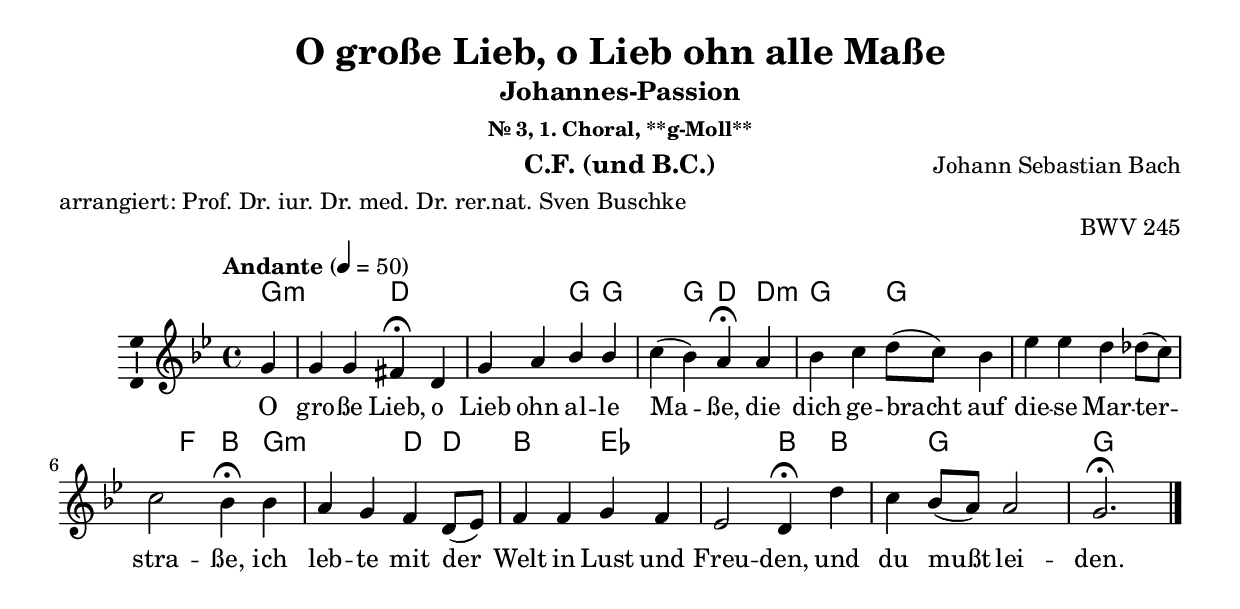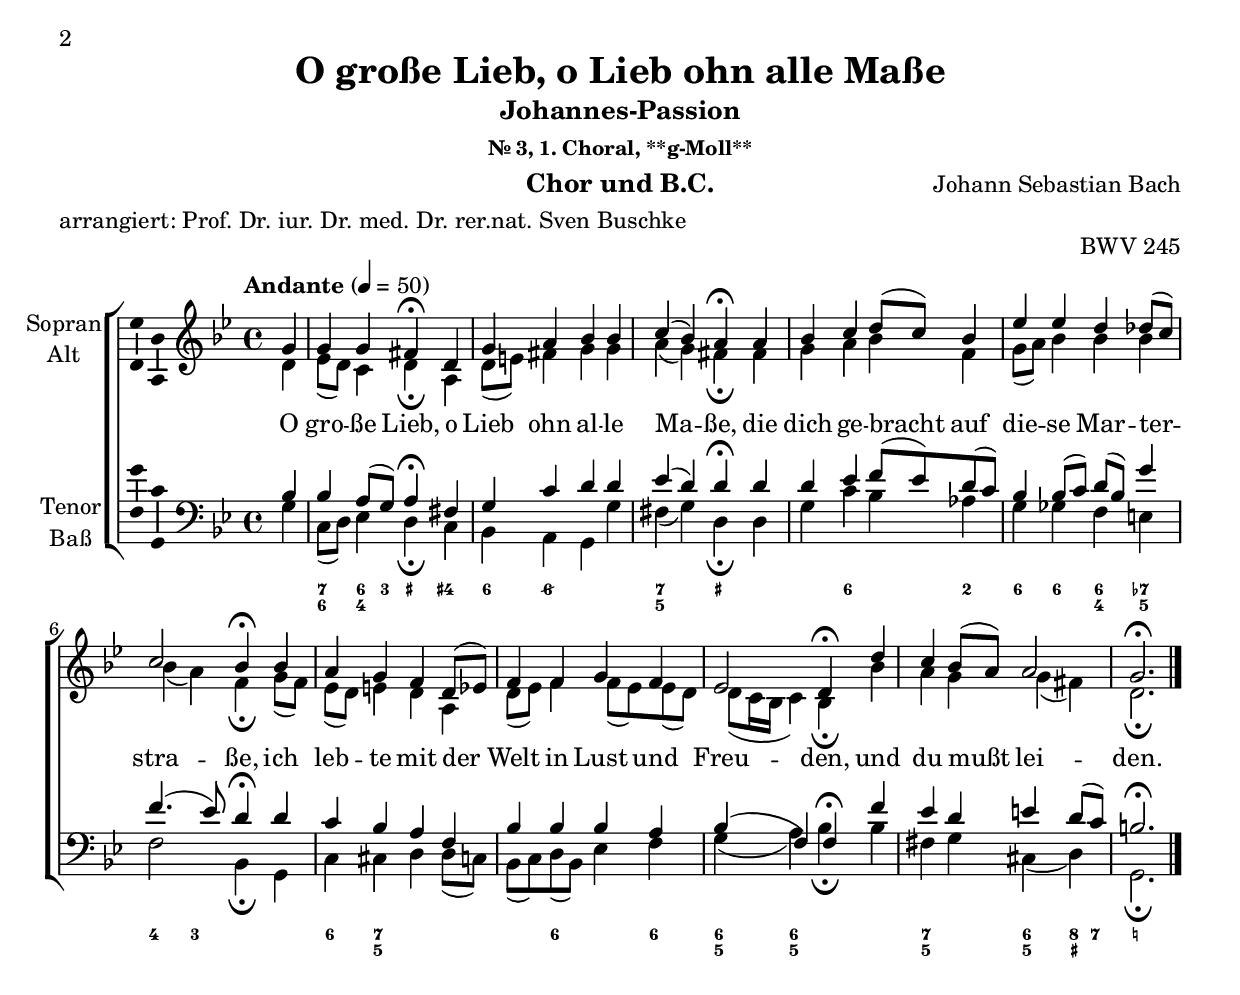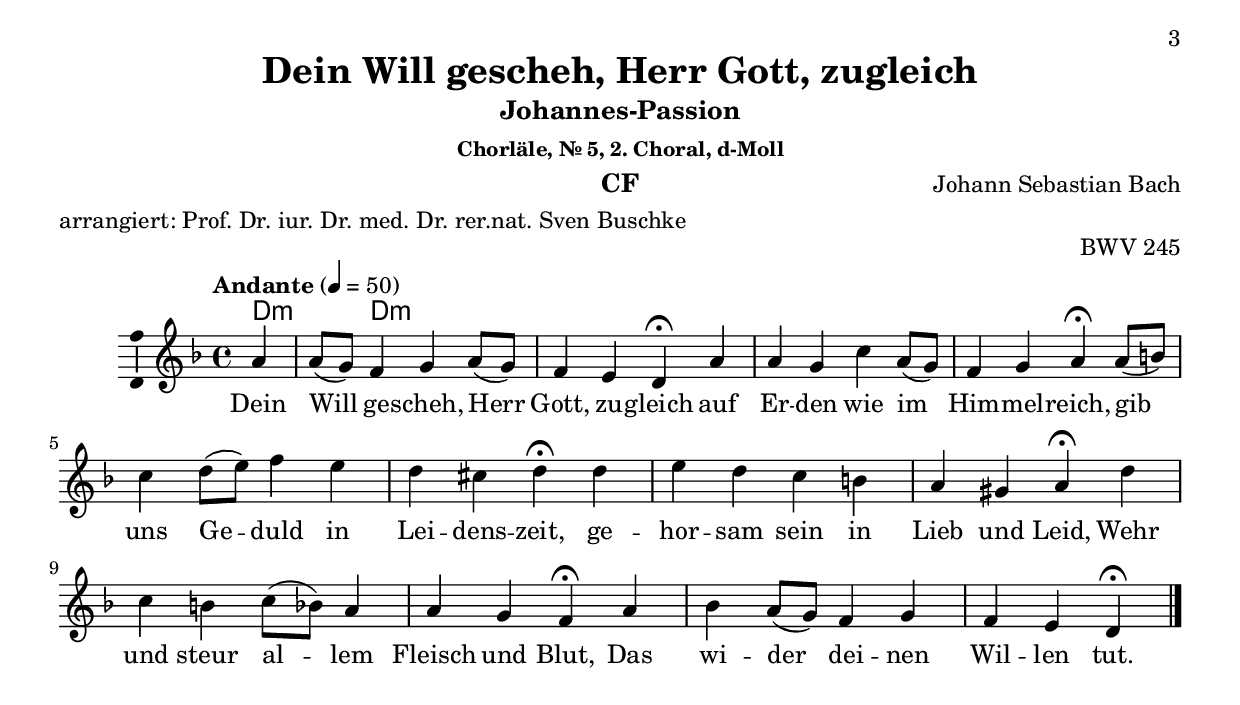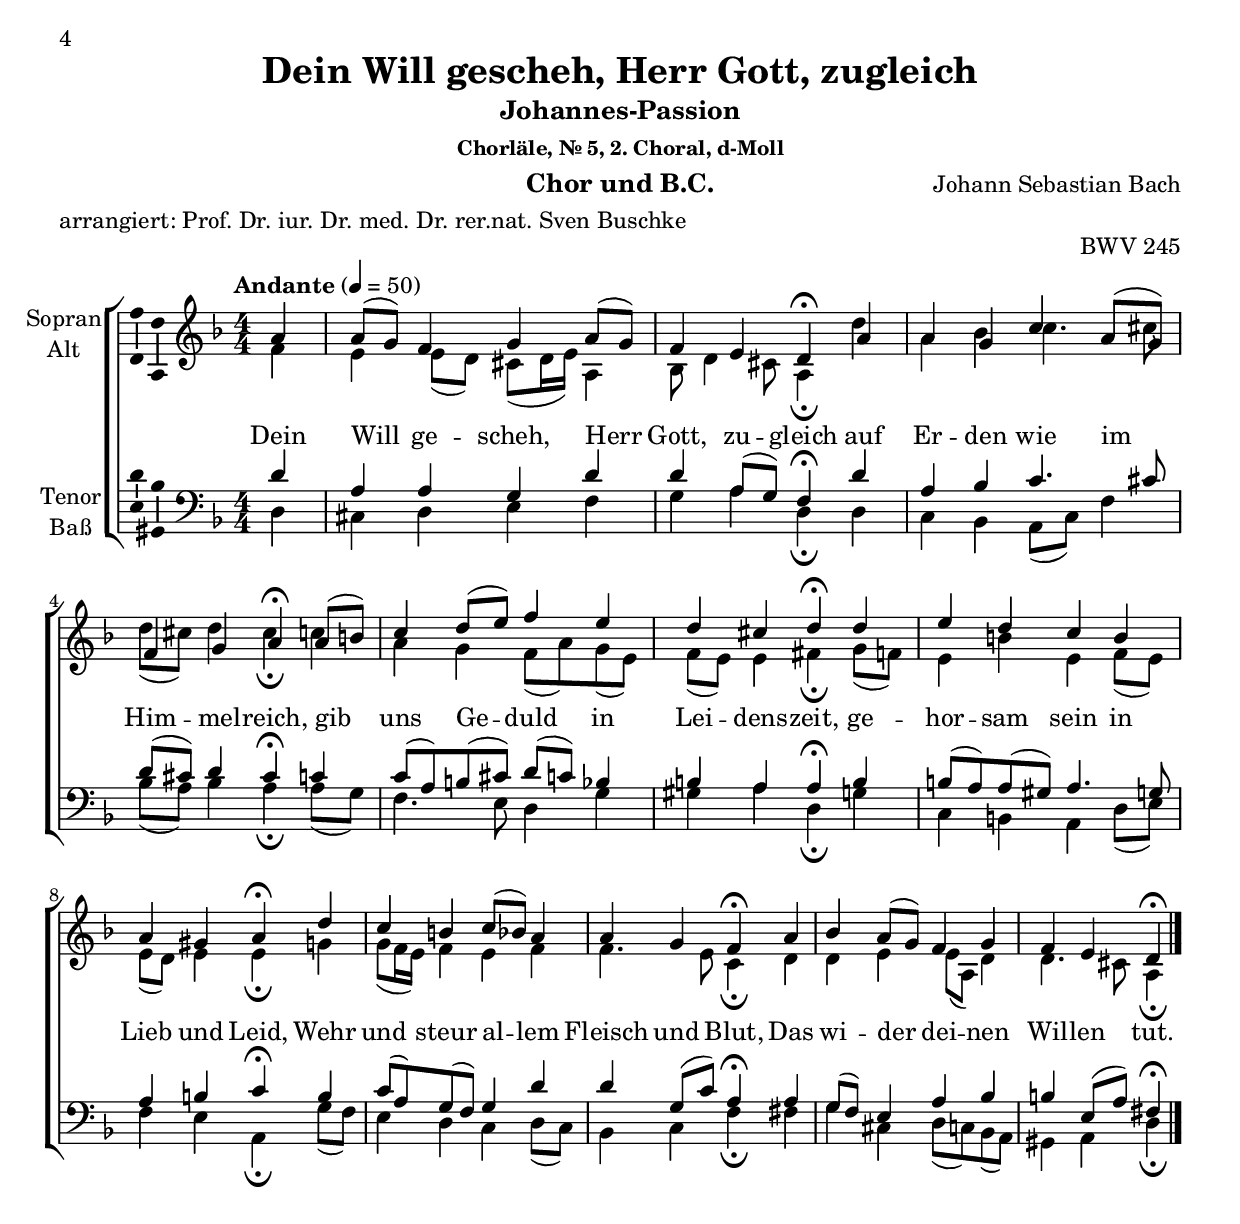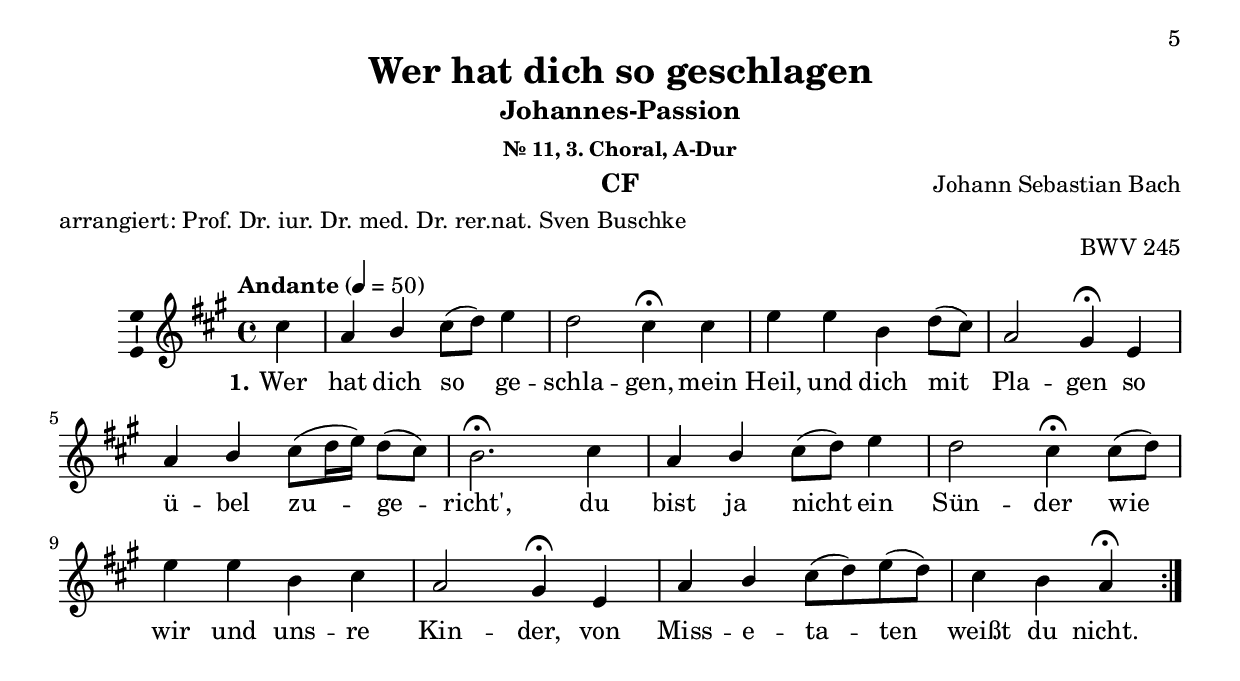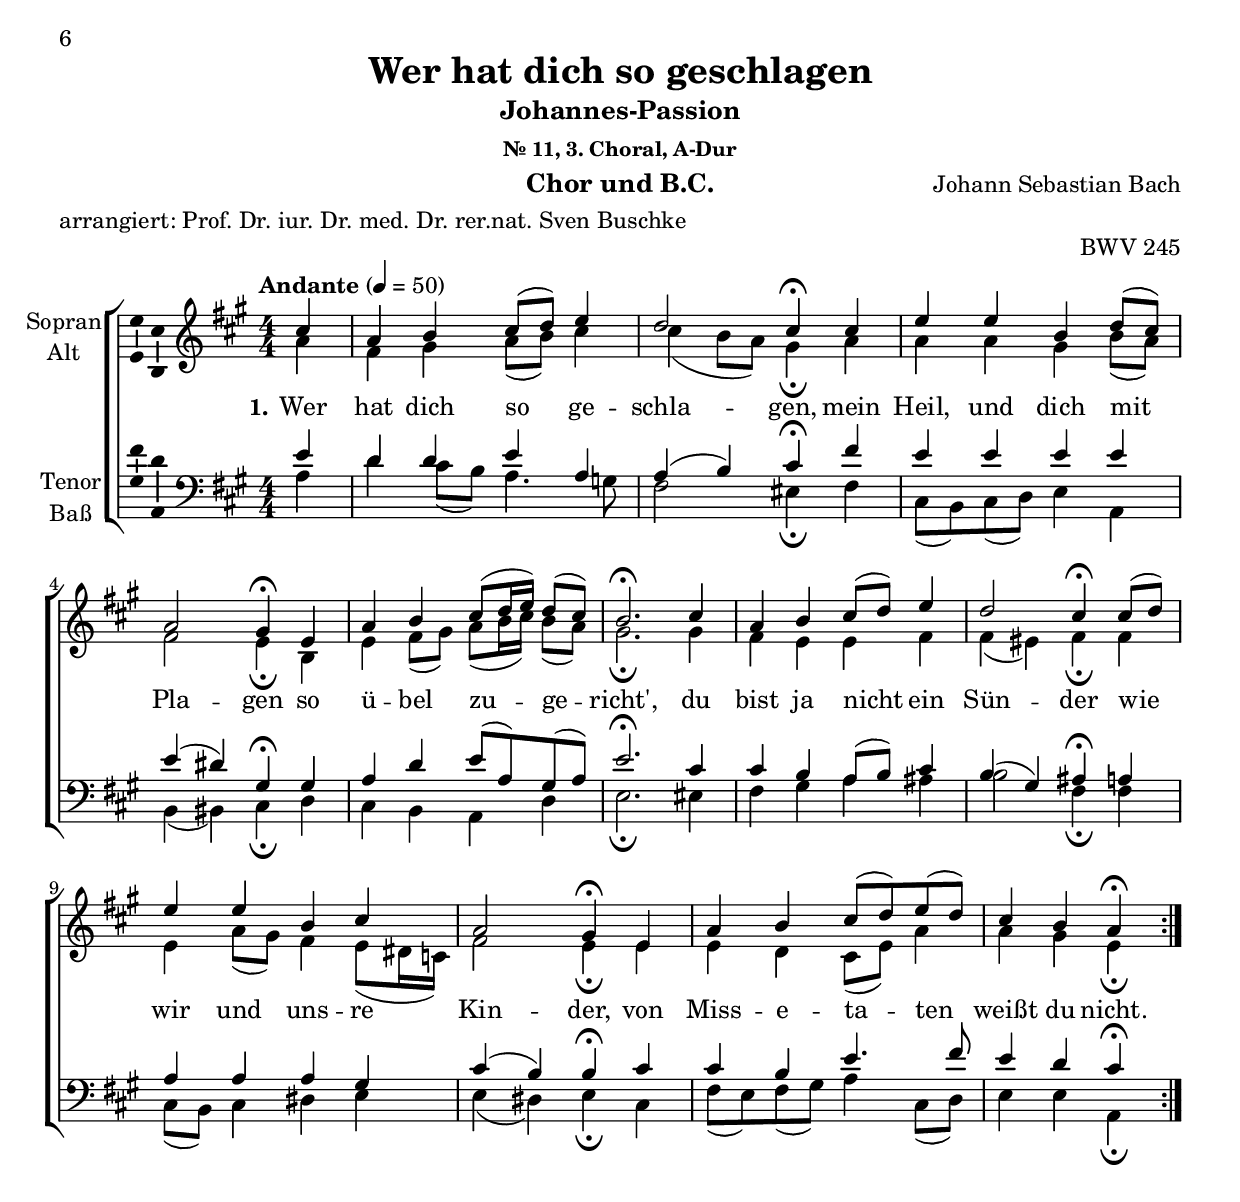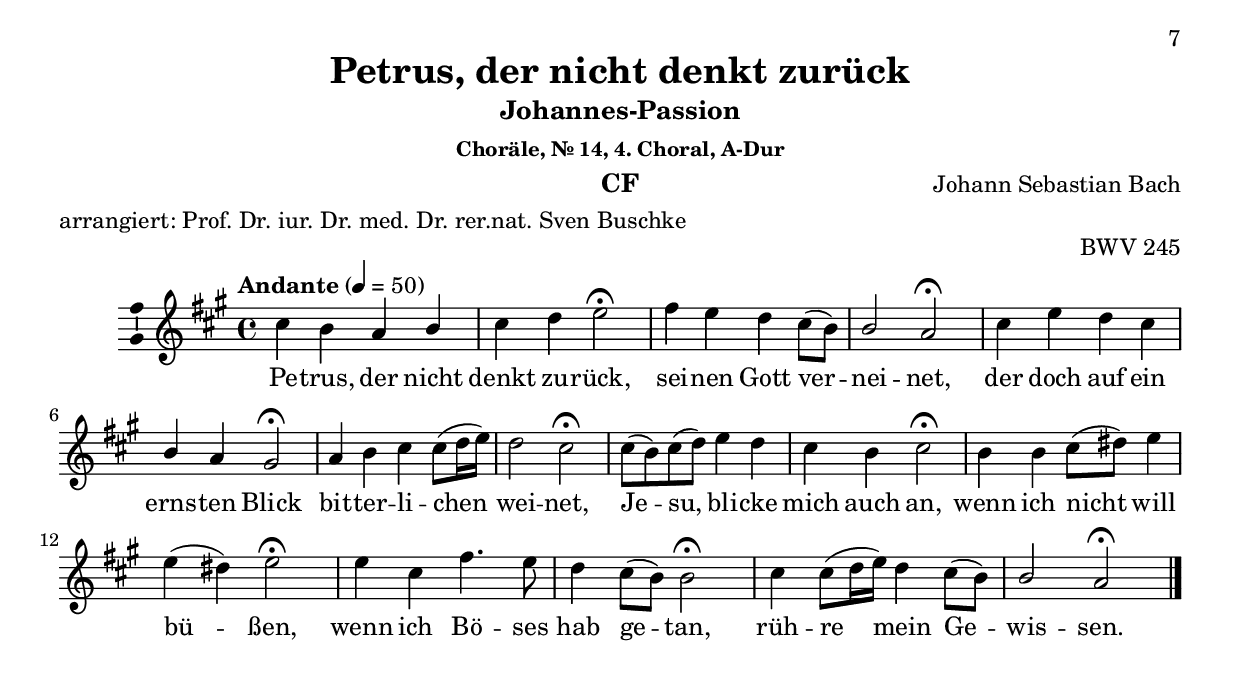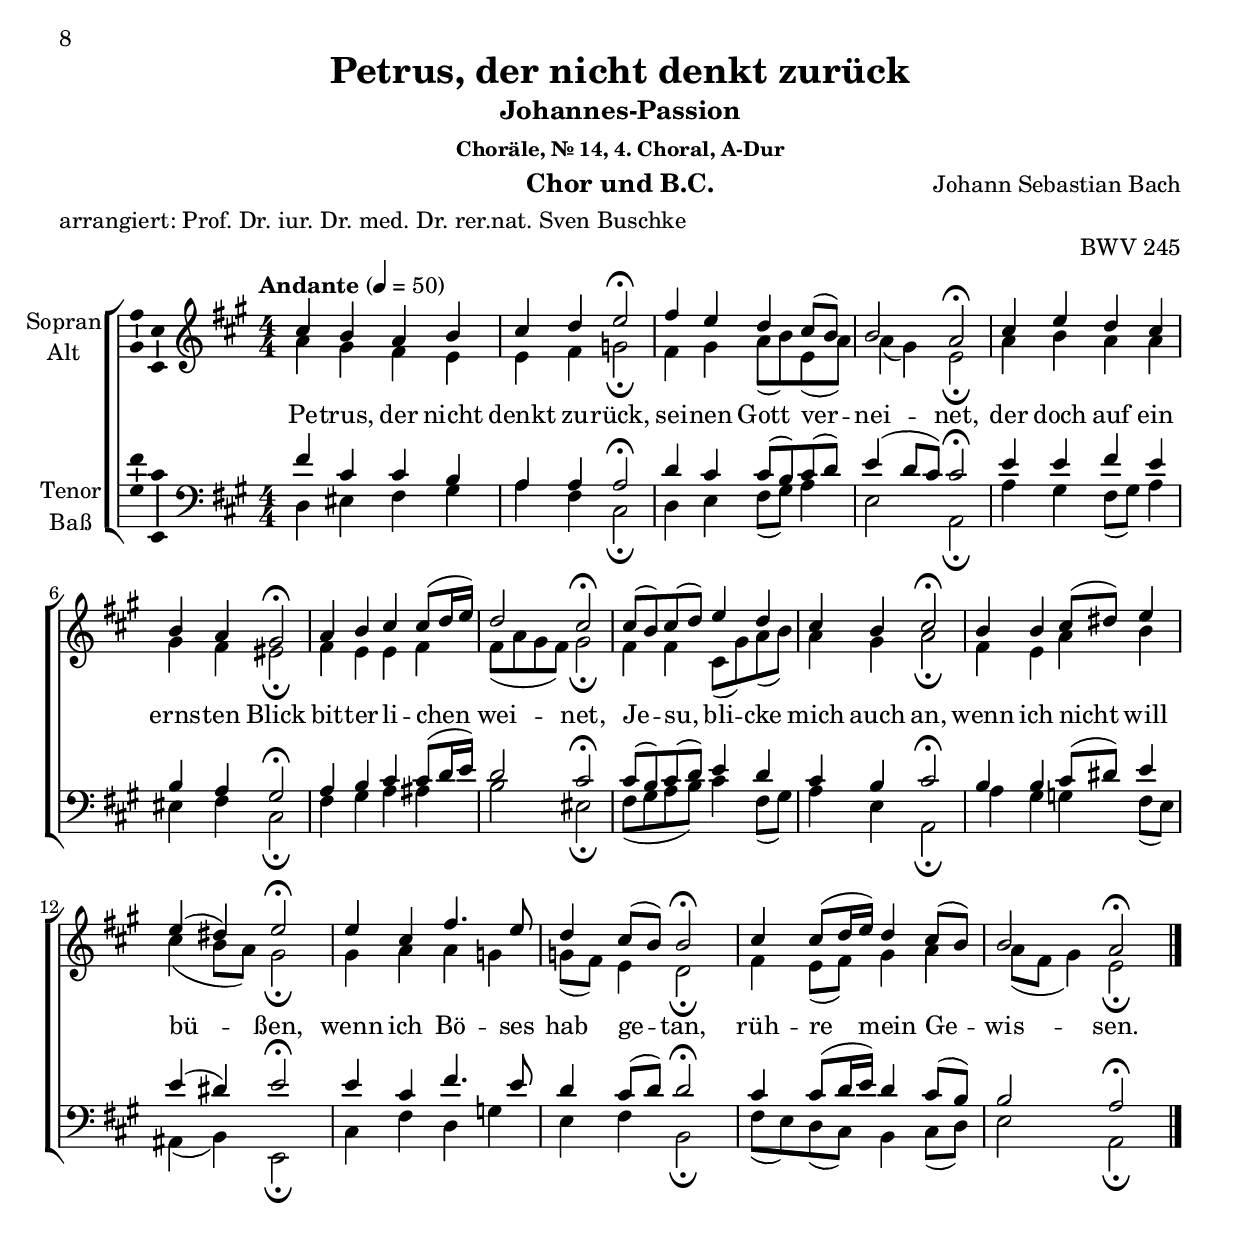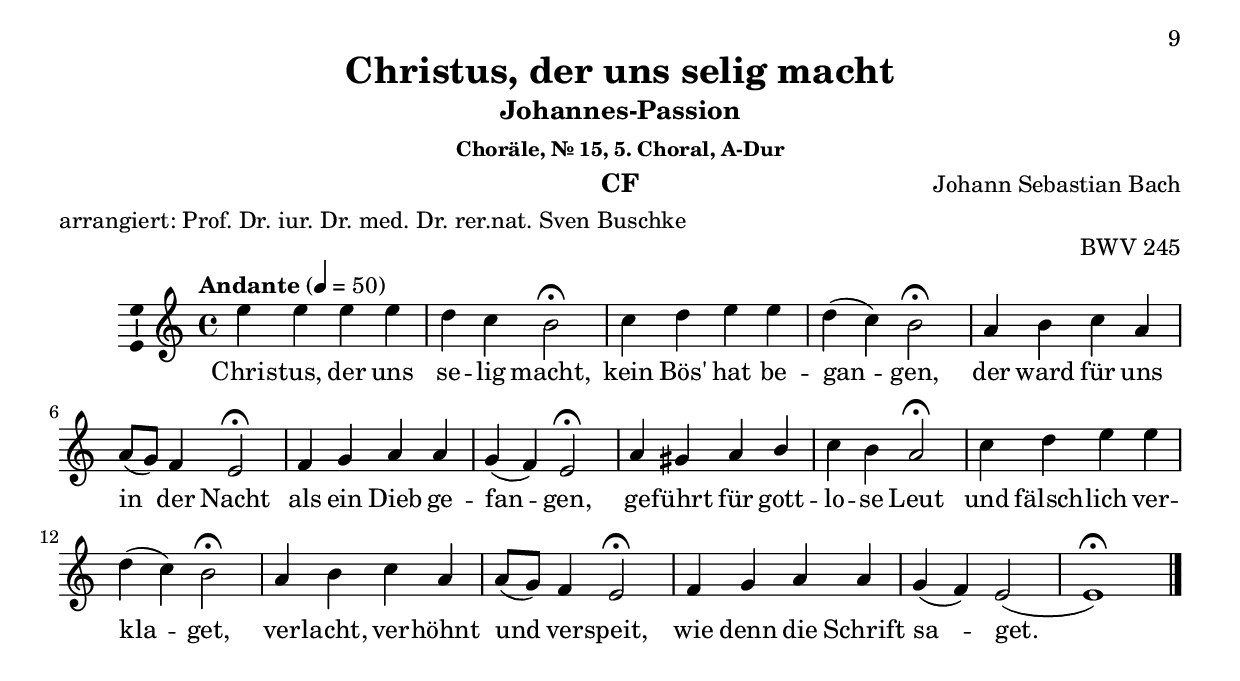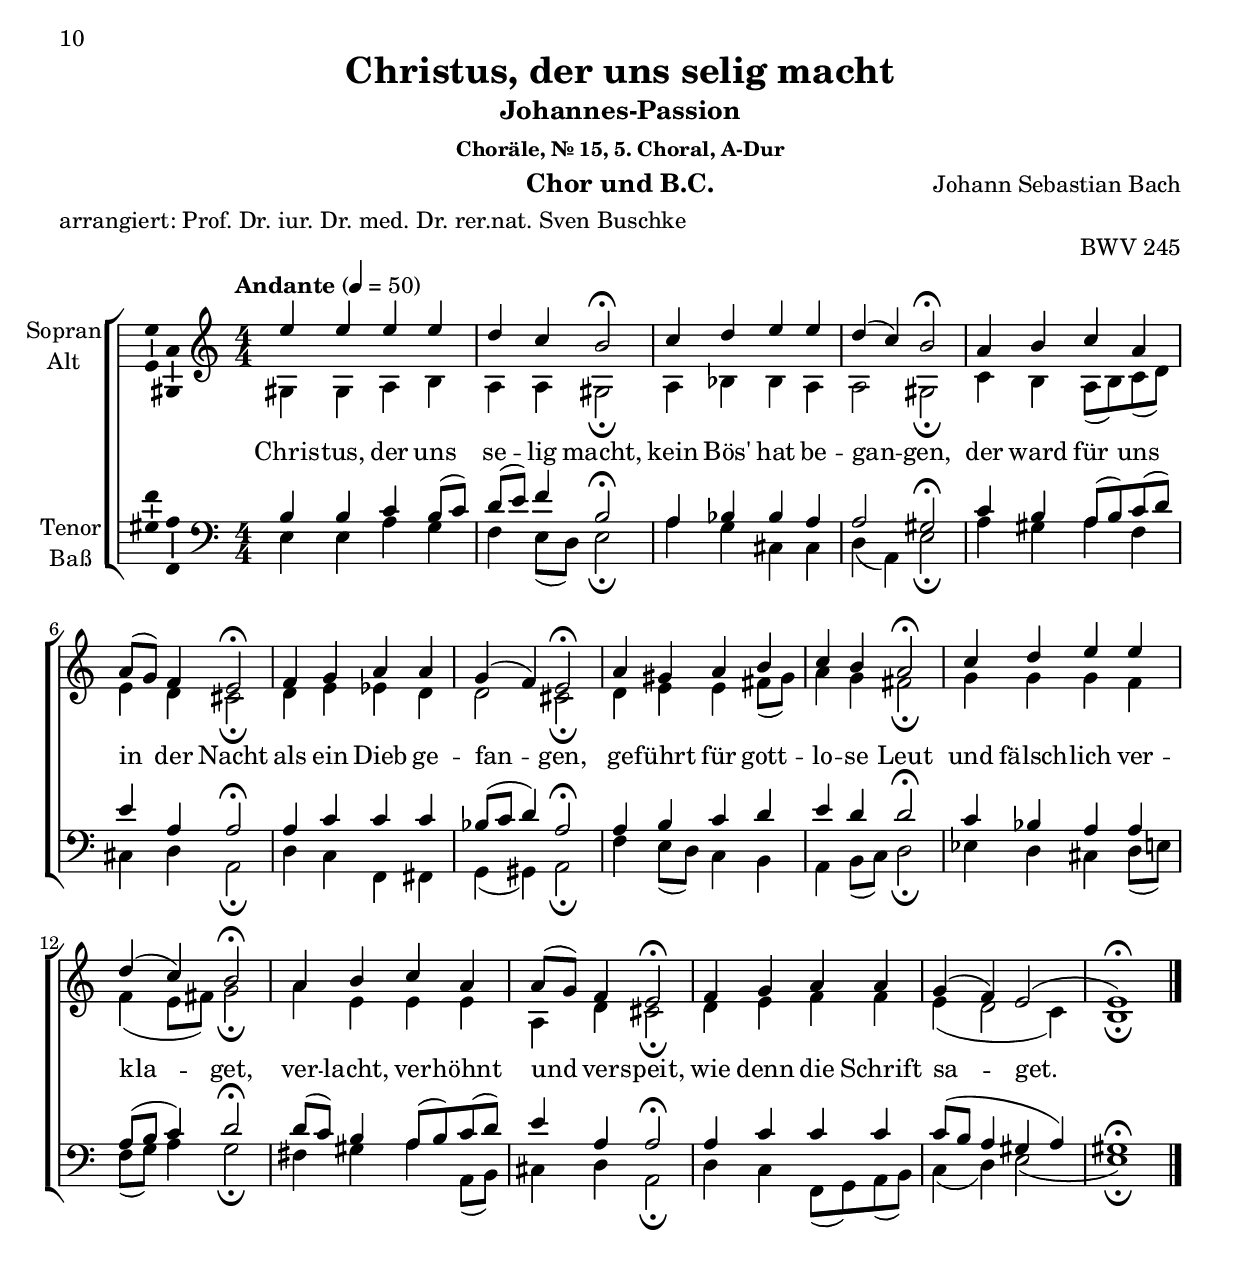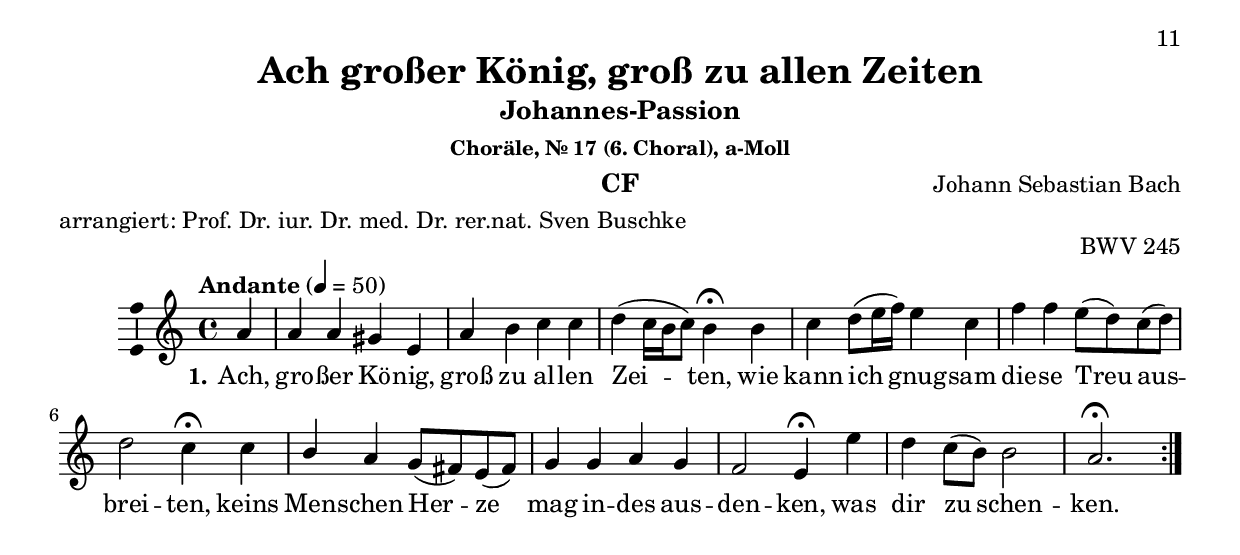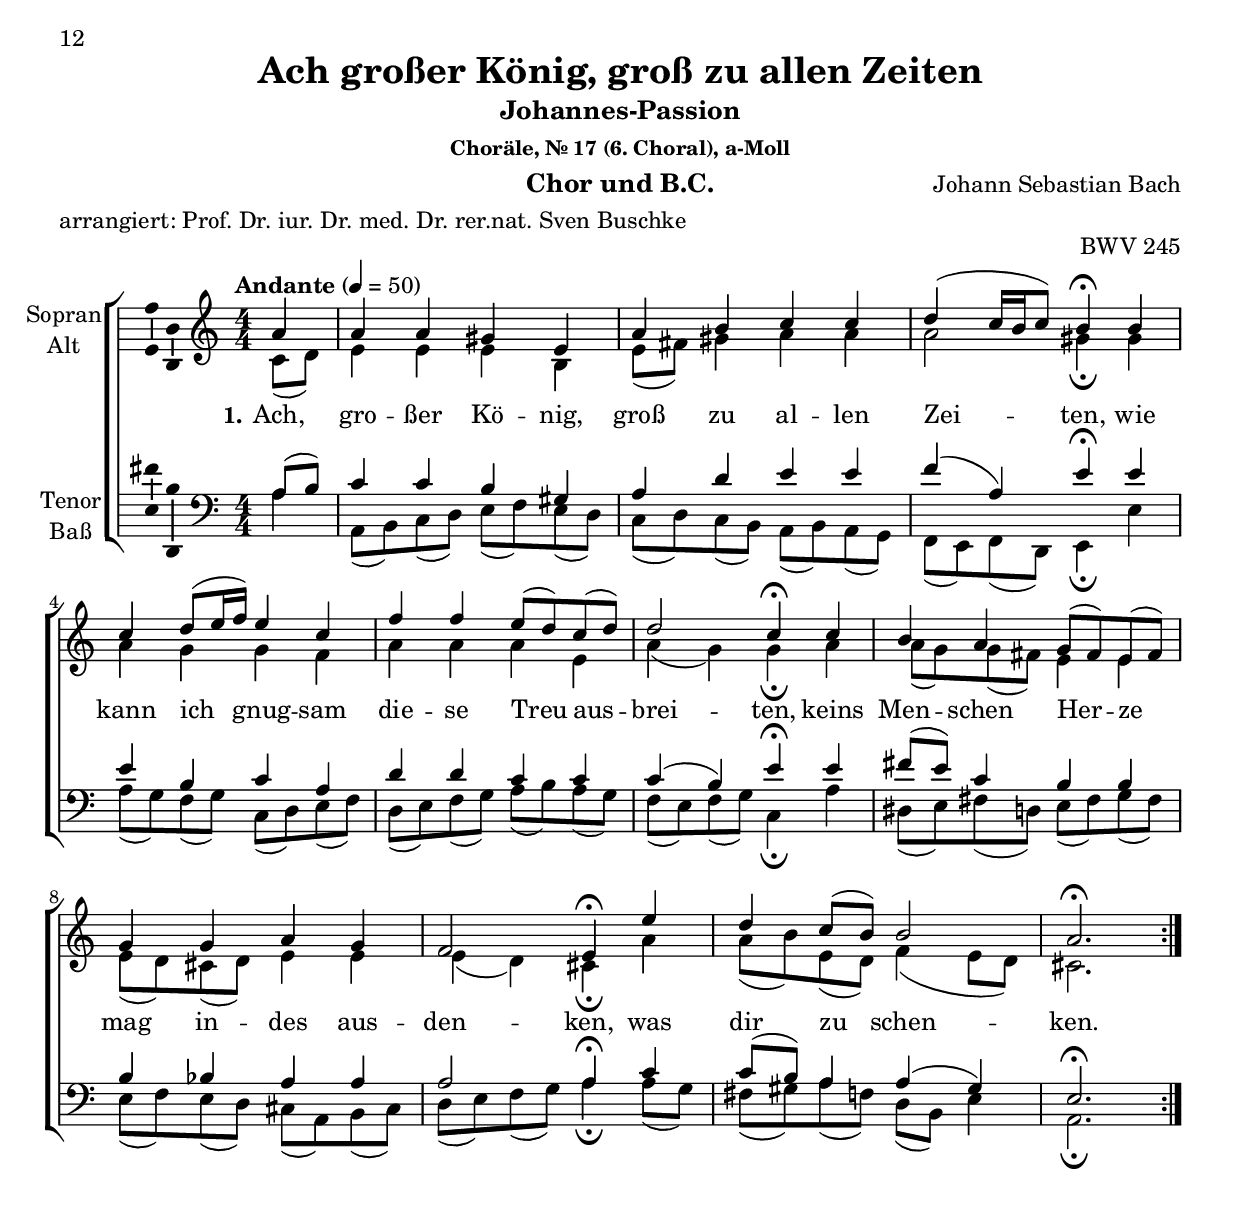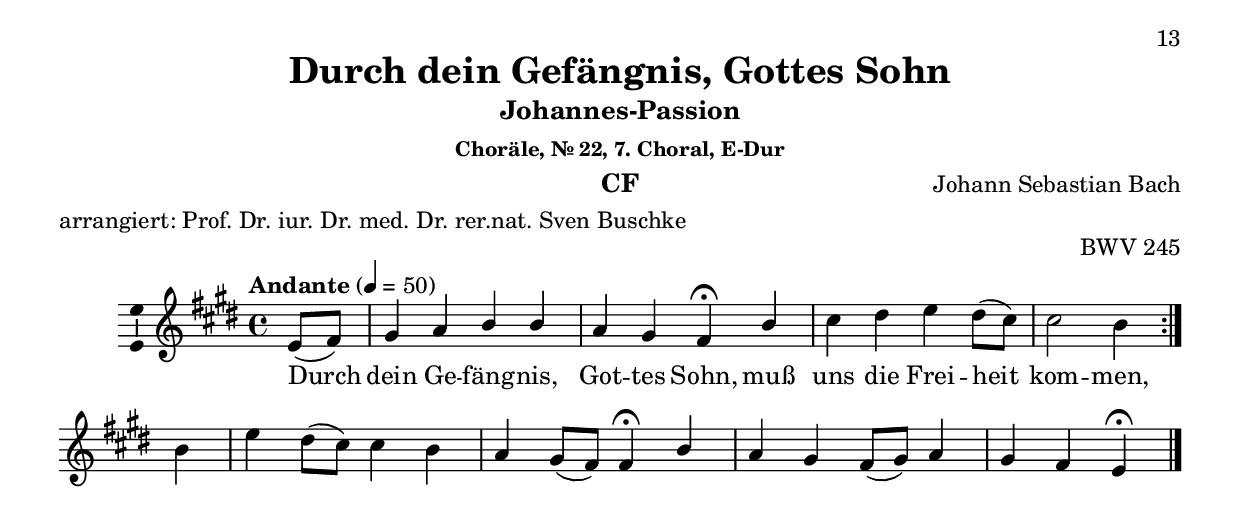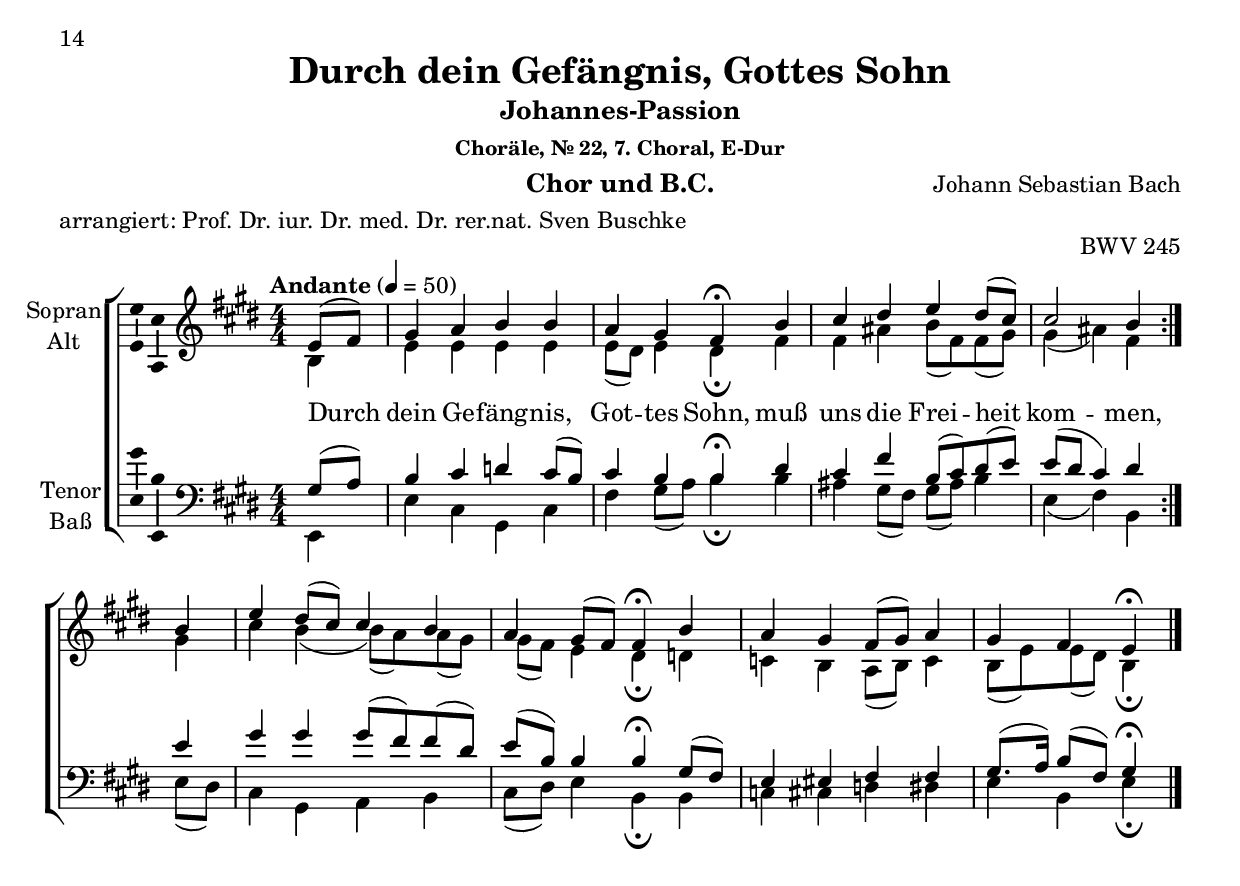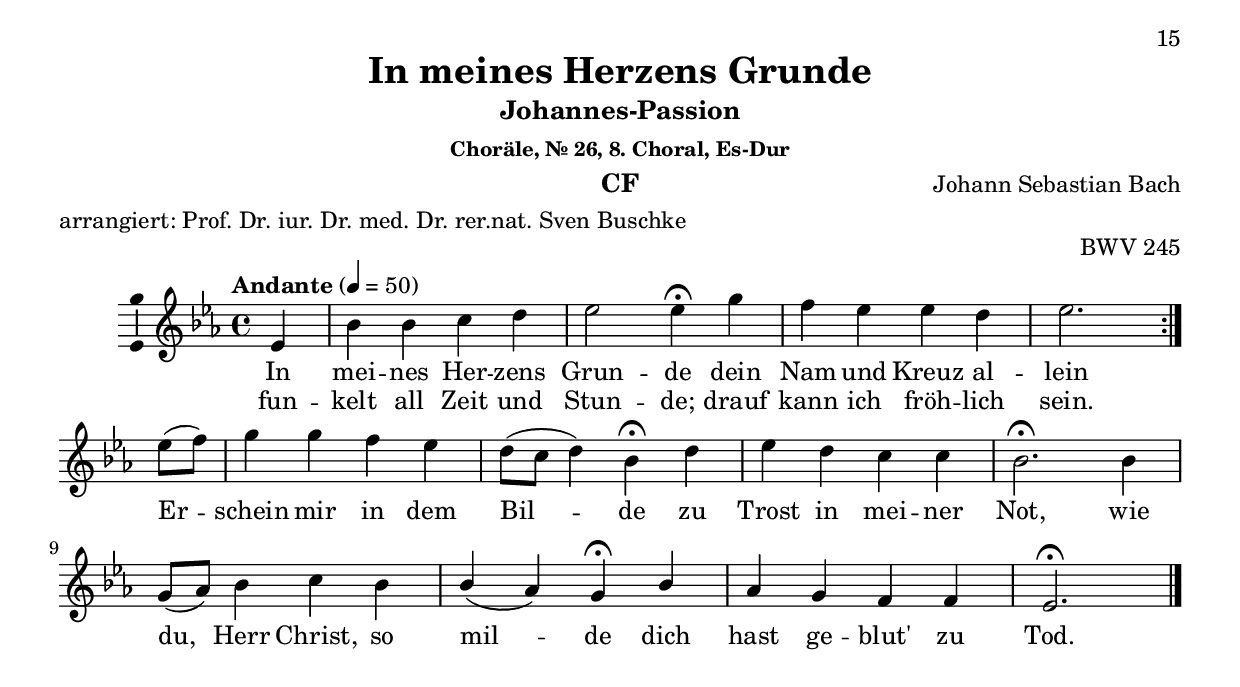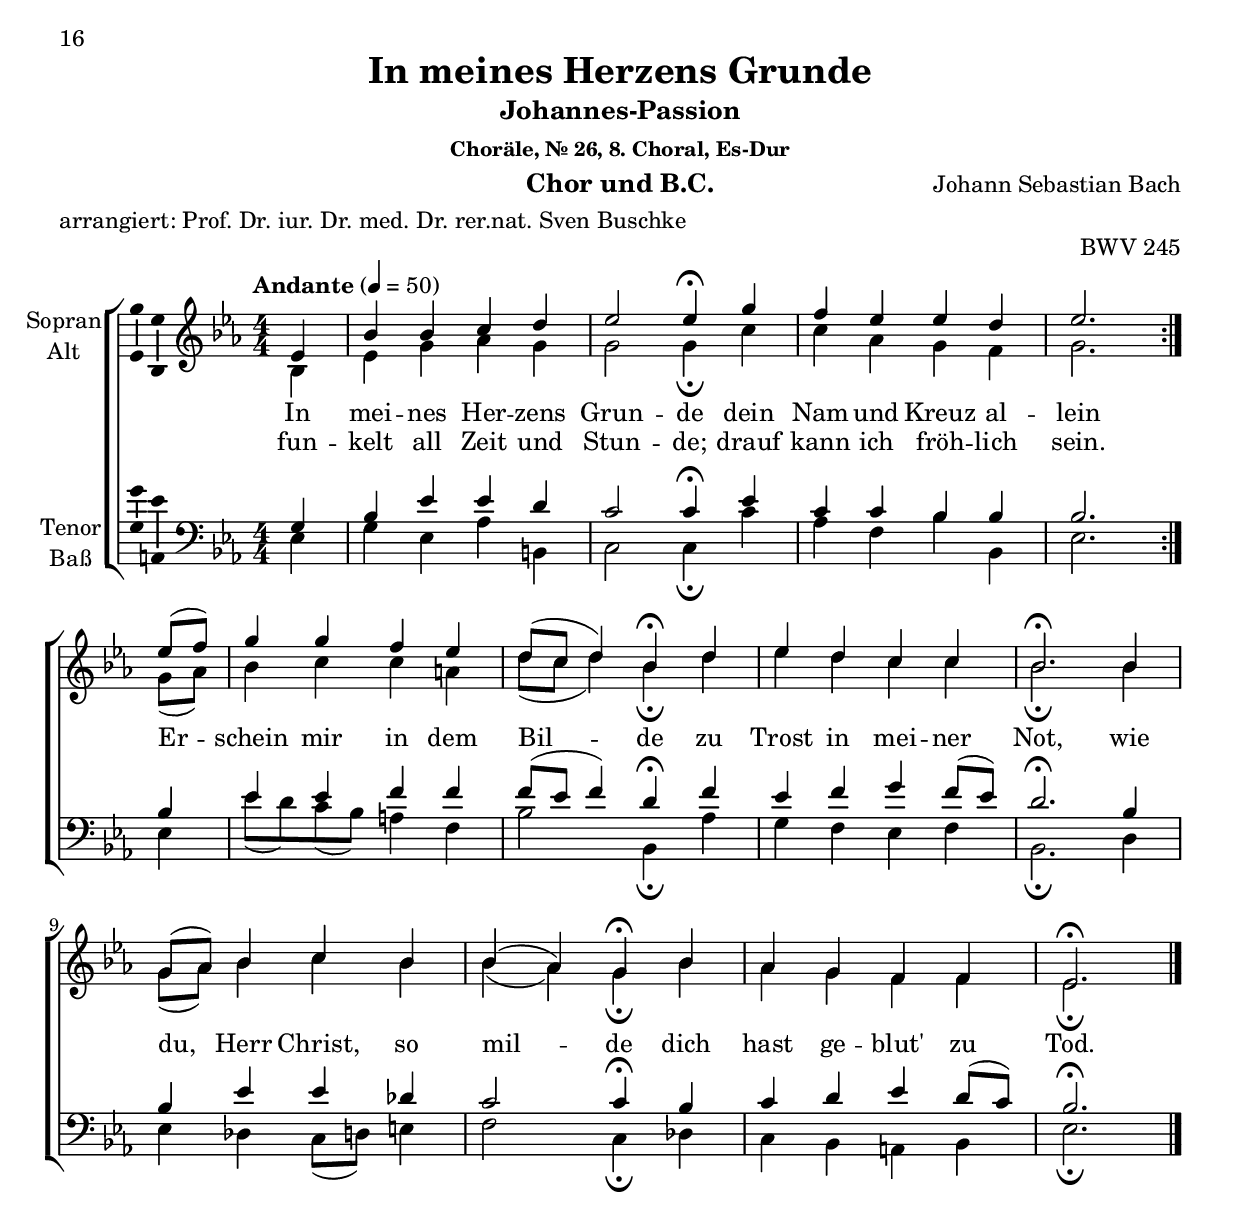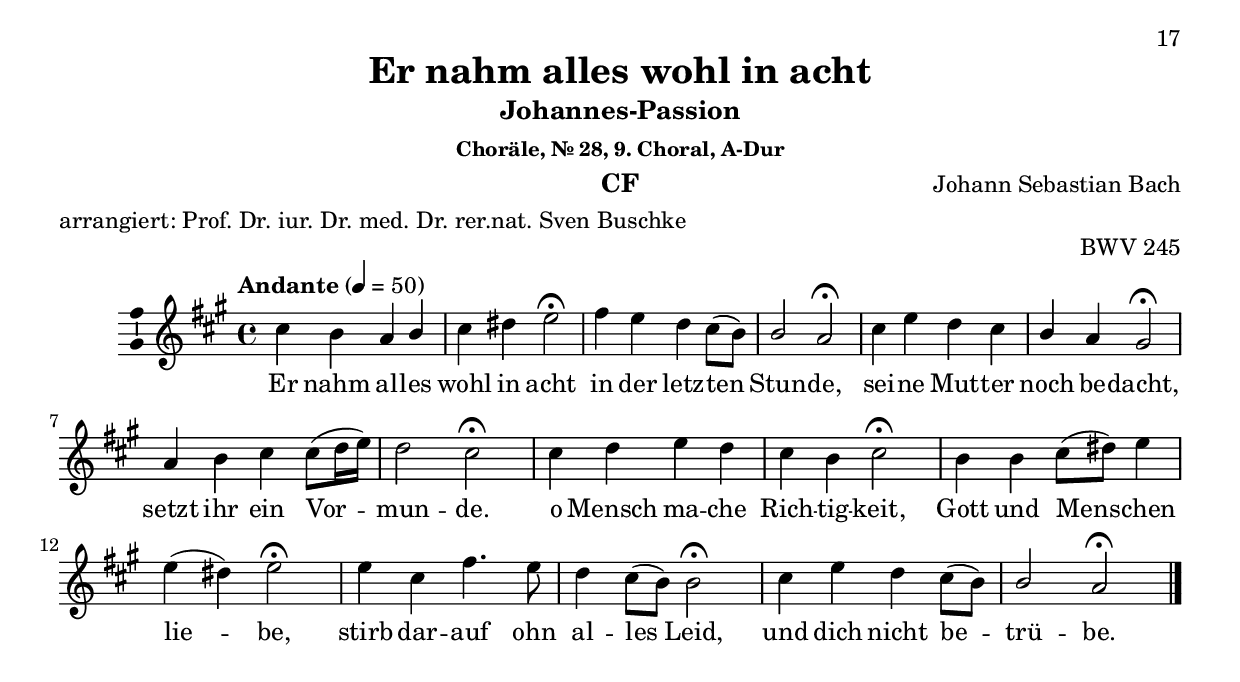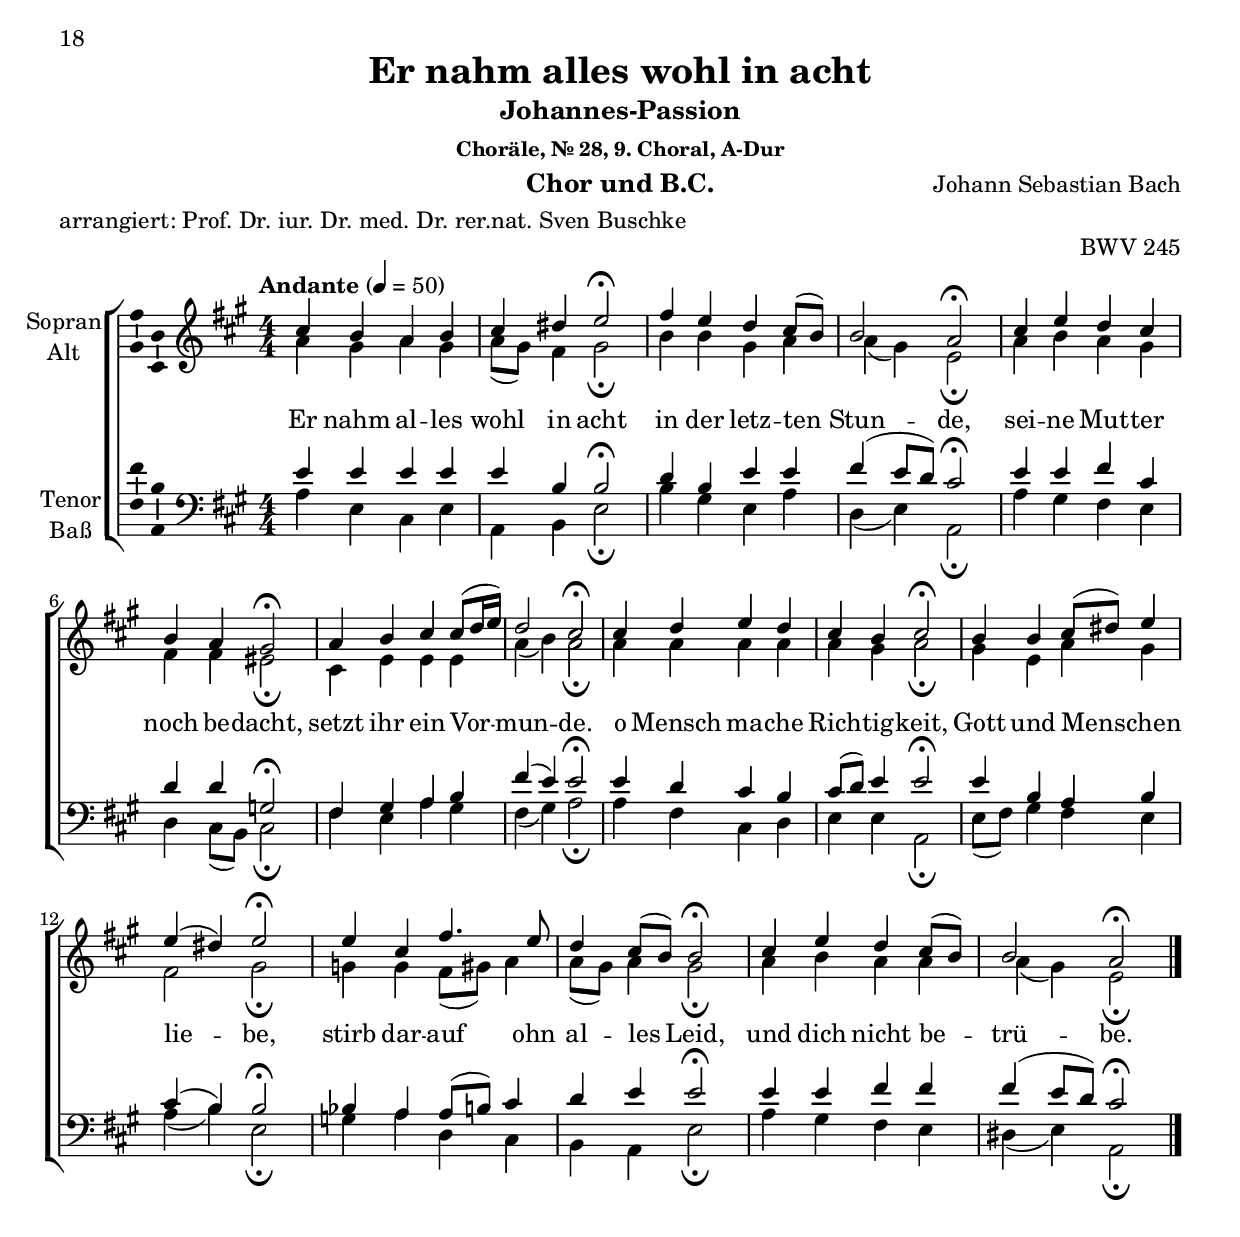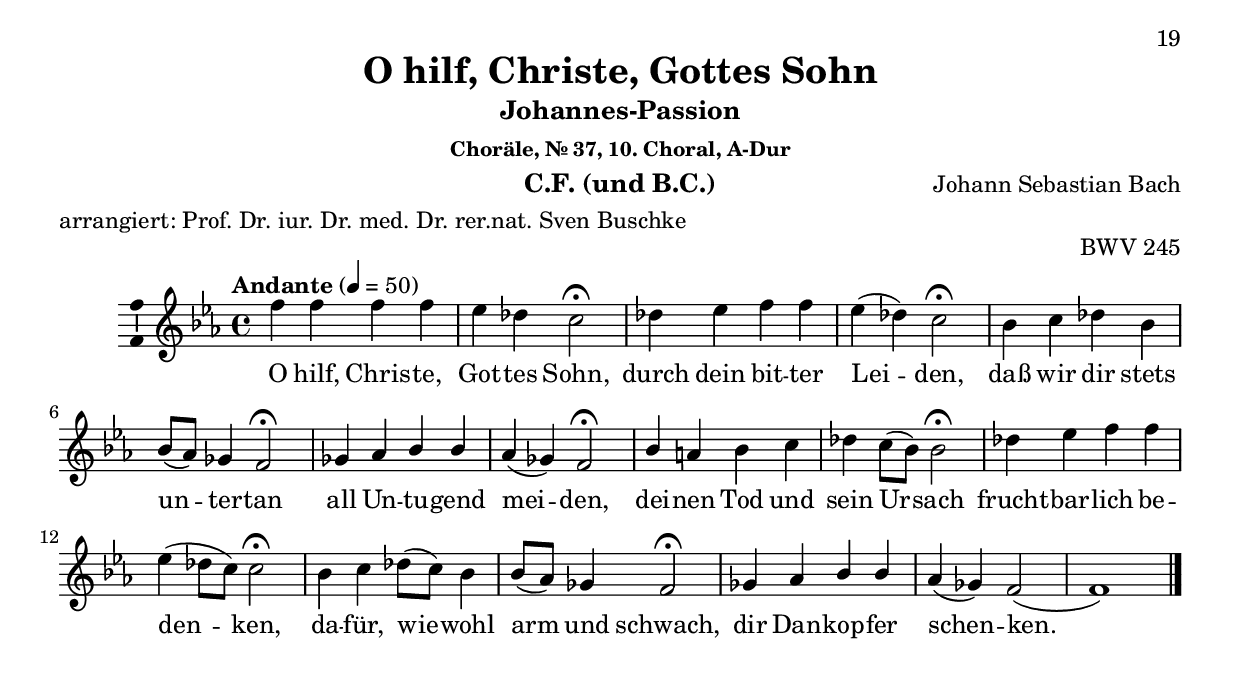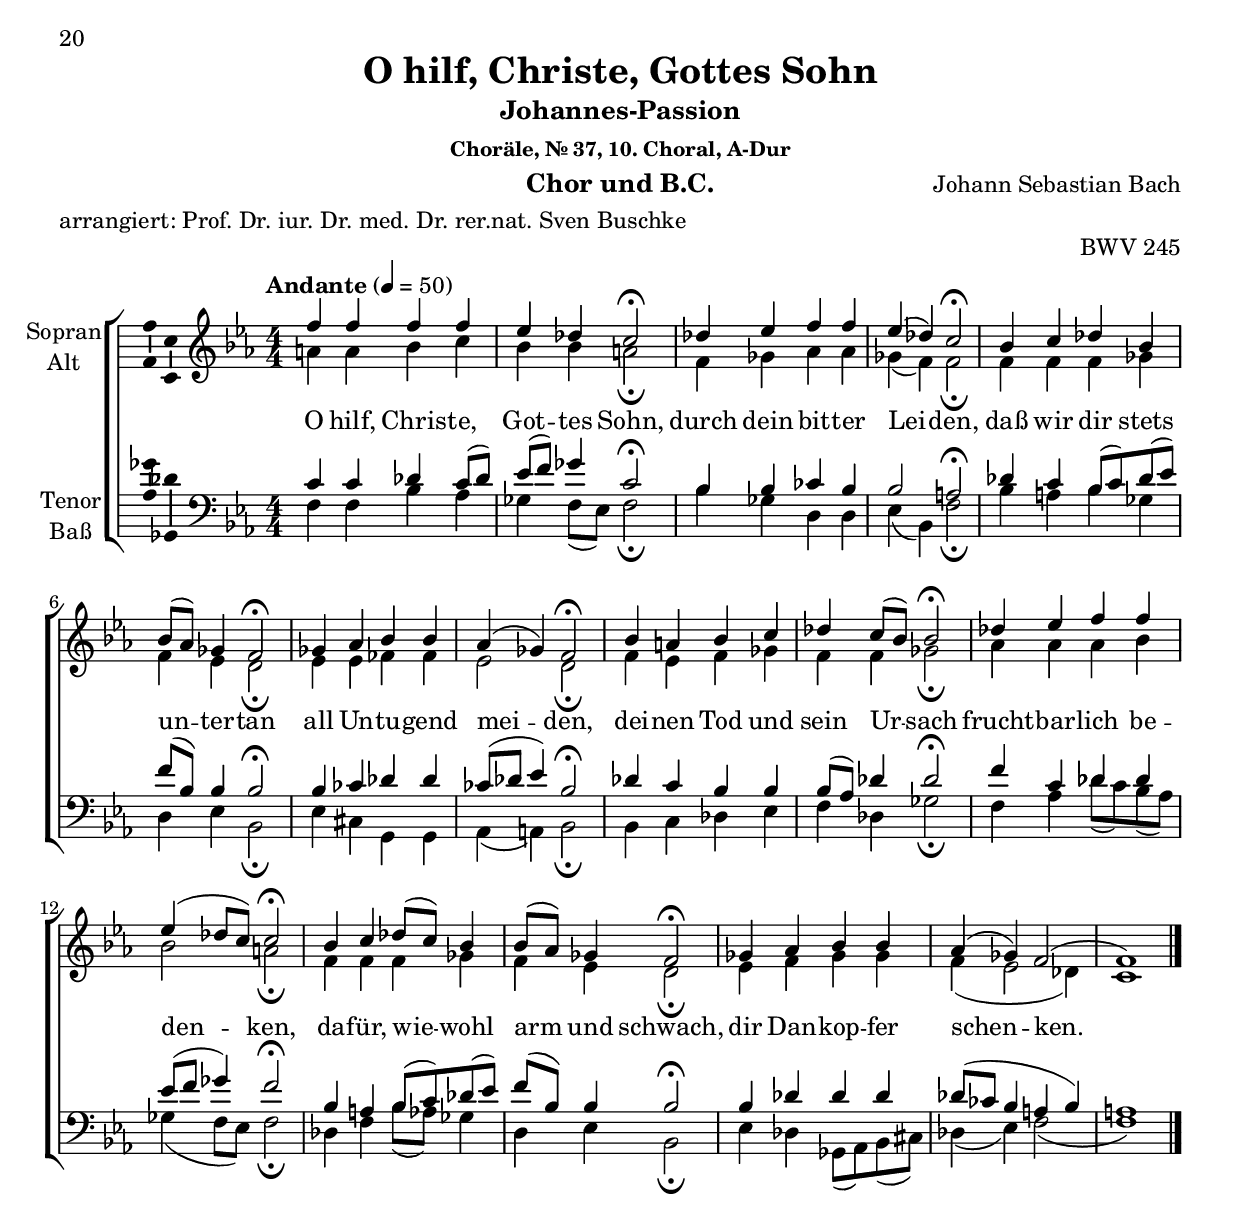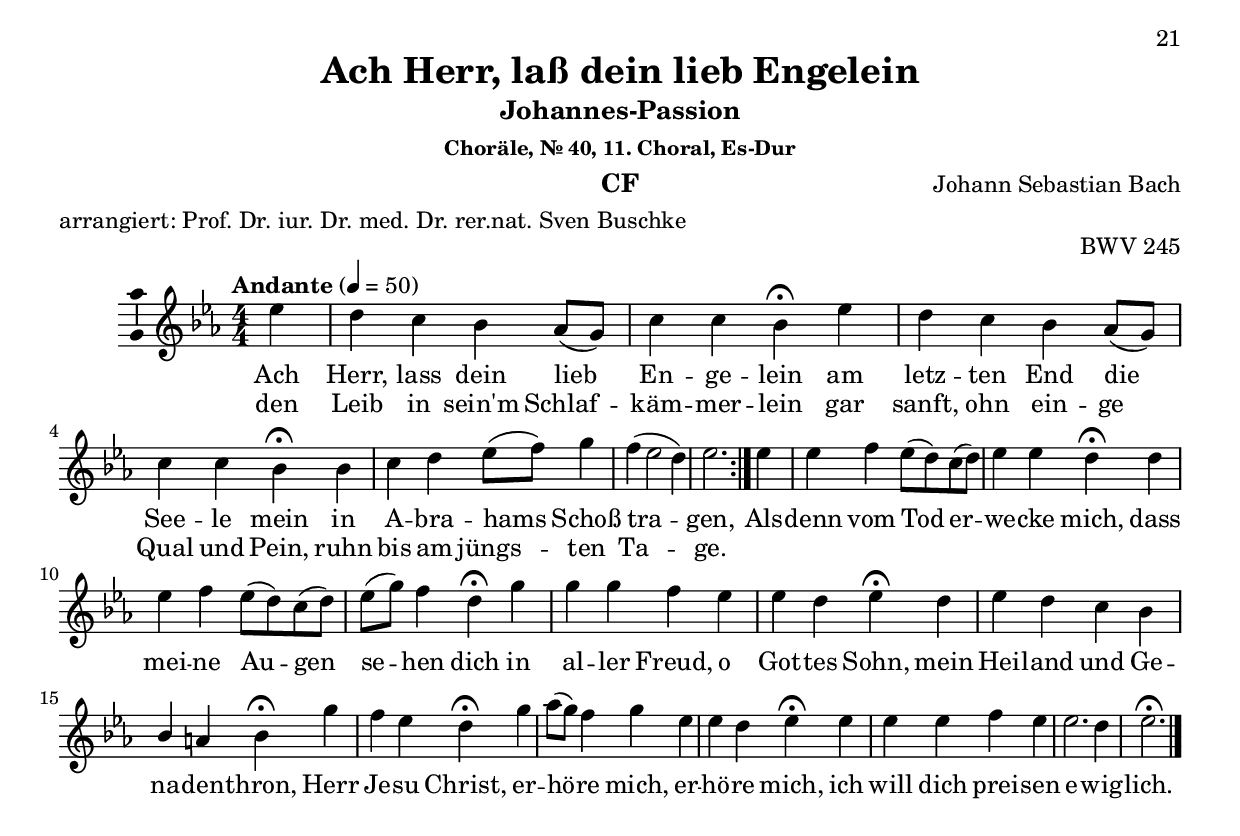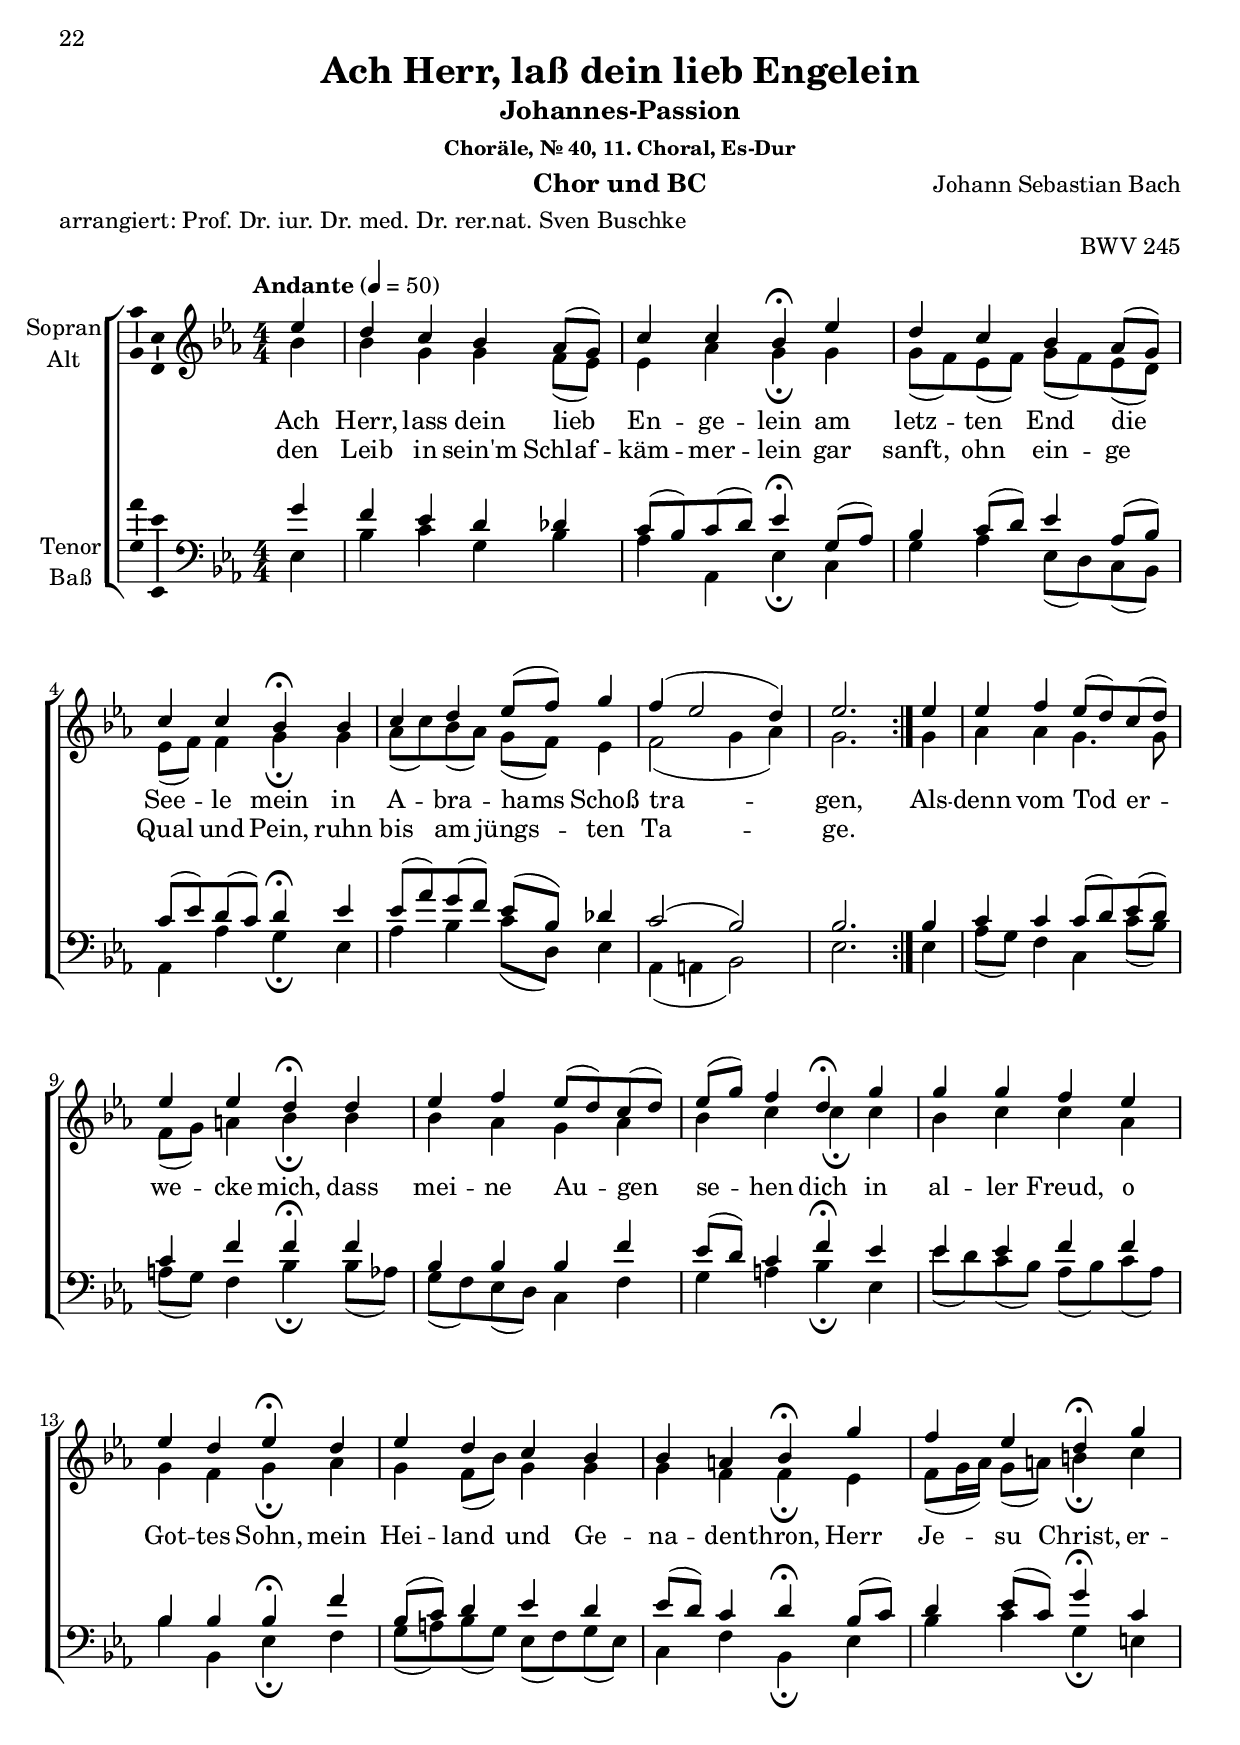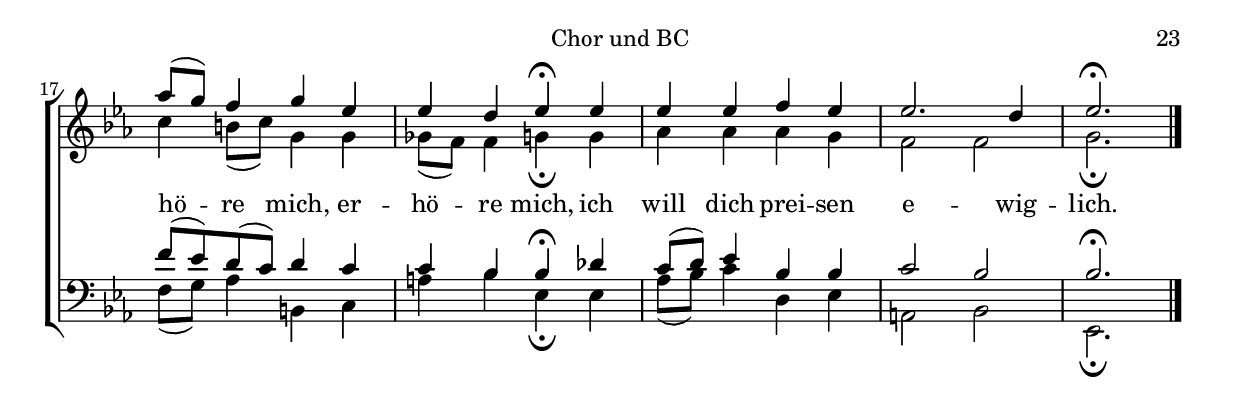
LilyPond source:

\version "2.24.4"
\language "english"

\header {
  dedication = ""
  title = "Johannes-Passion Johann Sebastian Bach"
  subtitle = "Johannes-Passion"
  subsubtitle = "Choräle"
  instrument = "CF, Chor und BC"
  composer = "Johann Sebastian Bach"
  arranger = ""
  poet = ""
  meter = "arrangiert: Prof. Dr. iur. Dr. med. Dr. rer.nat. Sven Buschke"
  piece = ""
  opus = "BWV 245"
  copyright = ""
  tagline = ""
}

\paper {
  #(set-paper-size "a4")
  % Add space for instrument names
  indent = 10\mm
}

\layout {
  \context {
    \Voice
    \consists "Melody_engraver"
    \override Stem.neutral-direction = #'()
  }
}

global = {
  \key c \major
  \numericTimeSignature
  \time 4/4
  \tempo "Andante" 4=50
}

%%%%%%%%%%%%%%%%%%%%%%%%%%%%%%%%%%%%%%%%%%%%%%%%
% Nr. 3 (1. Choral, p. 23) O große Lieb, o Lieb ohn alle Maße, **g-Moll**
%%%%%%%%%%%%%%%%%%%%%%%%%%%%%%%%%%%%%%%%%%%%%%%%

globalA = {
  \key g \minor
  %   \numericTimeSignature
  \time 4/4
  \tempo "Andante" 4=50
}

scoreAChordNames = \chordmode {
  \globalA
  \germanChords
  % Chords follow here.
  \partial 4
  g4:min
  s s d\fermata
  s s s g g s g d\fermata
  d:min g s g s s s s s s f bf\fermata
  g:min s s d d bf s ef s s s bf\fermata
  bf s g s s g2.\fermata
  \bar "|."
}

scoreAMelody = \relative c'' {
  \globalA
  % Music follows here.
  \partial 4
  g4
  g g fs\fermata
  d g a bf bf c(bf) a\fermata
  a bf c d8(c) bf4 ef ef d df8(c) c2 bf4\fermata
  bf a g f d8(ef) f4 f g f ef2 d4\fermata
  d' c bf8(a) a2 g2.\fermata
  \bar "|."
}

scoreAVerse = \lyricmode {
  % Lyrics follow here.
  O gro -- ße Lieb, o Lieb ohn al -- le Ma -- ße,
  die dich ge -- bracht auf die -- se Mar -- ter -- stra -- ße,
  ich leb -- te mit der Welt in Lust und Freu -- den,
  und du mußt lei -- den.
}

\bookpart {
  \header {
    title = "O große Lieb, o Lieb ohn alle Maße"
    subsubtitle = "Nr. 3, 1. Choral, **g-Moll**"
    instrument = "C.F. (und B.C.)"
  }
  \score {
    <<
      \new ChordNames \scoreAChordNames
      \new Staff \with {
        \consists "Ambitus_engraver"
      } { \scoreAMelody }
      \addlyrics { \scoreAVerse }
    >>
    \layout { }
    \midi { }
  }
}

%%%%%%%%%%%%%%%%%%%%%%%%%%%%%%%%%%%%%%%%%%%%%%%%
% Nr. 3 (1. Choral, p. 23) O große Lieb, o Lieb ohn alle Maße, **g-Moll**, Chor
%%%%%%%%%%%%%%%%%%%%%%%%%%%%%%%%%%%%%%%%%%%%%%%%

globalB = \globalA

scoreBSoprano = \relative c'' {
  \globalB
  % Music follows here.
  \scoreAMelody
}

scoreBAlto = \relative c' {
  \globalB
  % Music follows here.
  \partial 4
  d4
  ef8(d) c4 d\fermata
  a d8(e) fs4 g g a(g) fs\fermata
  fs g a bf f g8(a) bf4 bf bf bf(a) f\fermata
  g8(f) ef(d) e4 d a d8(ef) f4 f8(ef) ef(d) d(c16 bf c4) bf\fermata
  bf' a g g(fs) d2.\fermata
  \bar "|."
}

scoreBTenor = \relative c' {
  \globalB
  % Music follows here.
  \partial 4
  bf4
  bf a8(g) a4\fermata
  fs g c d d ef(d) d\fermata
  d d ef f8(ef) d(c) bf4 bf8(c) d(bf) g'4 f4.(ef8) d4\fermata
  d c bf a f bf bf bf a bf(f) f\fermata
  f' ef d e d8(c) b2.\fermata
  \bar "|."
}

scoreBBass = \relative c {
  \globalB
  % Music follows here.
  \partial 4
  g'4
  c,8(d) ef4 d\fermata
  c bf a g g' fs(g) d\fermata
  d g c bf af g gf f e f2 bf,4\fermata
  g c cs d d8(c) bf(c) d(bf) ef4 f g(a) bf\fermata
  bf fs g cs,(d) g,2.\fermata
  \bar "|."
}

scoreBVerse = \lyricmode {
  % Lyrics follow here.
  \scoreAVerse
}

scoreBFigBass = \figuremode {
  \globalB
  \override Staff.BassFigureAlignmentPositioning #'direction = #DOWN
  % Figures follow here.
  \partial 4
  s4
  <7 6> <6 4>8 <3> <_+>4\fermata
  <4+> <6> <6/> s s <7 5> s <_+>\fermata
  s s <6> s <2> <6> <6> <6 4> <7- 5> <4> <3> s\fermata
  s <6> <7 5> s s s <6> s <6> <6 5> <6 5> s\fermata
  s <7 5> s <6 5> <8 _+>8 <7> <_!>2.\fermata
  \bar "|."
}

scoreBChoirPart = \new ChoirStaff <<
  \new Staff \with {
    midiInstrument = "choir aahs"
    instrumentName = \markup \center-column { "Sopran" "Alt" }
  } <<
    \new Voice = "soprano" \with {
      \consists "Ambitus_engraver"
    } { \voiceOne \scoreBSoprano }
    \new Voice = "alto" \with {
      \consists "Ambitus_engraver"
      \override Ambitus.X-offset = #2.0
    } { \voiceTwo \scoreBAlto }
  >>
  \new Lyrics \with {
    \override VerticalAxisGroup.staff-affinity = #CENTER
  } \lyricsto "soprano" \scoreBVerse
  \new Staff \with {
    midiInstrument = "choir aahs"
    instrumentName = \markup \center-column { "Tenor" "Baß" }
  } <<
    \clef bass
    \new Voice = "tenor" \with {
      \consists "Ambitus_engraver"
    } { \voiceOne \scoreBTenor }
    \new Voice = "bass" \with {
      \consists "Ambitus_engraver"
      \override Ambitus.X-offset = #2.0
    } { \voiceTwo \scoreBBass }
  >>
>>

scoreBBassFiguresPart = \new FiguredBass \scoreBFigBass

\bookpart {
  \header {
    title = "O große Lieb, o Lieb ohn alle Maße"
    subsubtitle = "Nr. 3, 1. Choral, **g-Moll**"
    instrument = "Chor und B.C."
  }
  \score {
    <<
      \scoreBChoirPart
      \scoreBBassFiguresPart
    >>
    \layout { }
    \midi { }
  }
}

%%%%%%%%%%%%%%%%%%%%%%%%%%%%%%%%%%%%%%%%%%%%%%%%
% Nr. 5 (2. Choral, p. 25) Dein Will gescheh, Herr Gott, zugleich, **d-Moll**, CF
%%%%%%%%%%%%%%%%%%%%%%%%%%%%%%%%%%%%%%%%%%%%%%%%

globalC = {
  \key d \minor
  %   \numericTimeSignature
  \time 4/4
  \tempo "Andante" 4=50
}

scoreCChordNames = \chordmode {
  \globalC
  \germanChords
  % Chords follow here.
  \partial 4
  d4:min
  s d:min
}

scoreCMelody = \relative c'' {
  \globalC
  % Music follows here.
  \partial 4
  a4
  a8(g) f4 g a8(g) f4 e d\fermata
  a' a g c a8(g) f4 g a\fermata
  a8(b) c4 d8(e) f4 e d cs d\fermata
  d e d c b a gs a\fermata
  d c b c8(bf) a4 a g f\fermata
  a bf a8(g) f4 g f e d\fermata
  \bar "|."
}

scoreCVerse = \lyricmode {
  % Lyrics follow here.
  Dein Will ge -- scheh, Herr Gott, zu -- gleich
  auf Er -- den wie im Him -- mel -- reich,
  gib uns Ge -- duld in Lei -- dens -- zeit,
  ge -- hor -- sam sein in Lieb und Leid,
  Wehr und steur al -- lem Fleisch und Blut,
  Das wi -- der dei -- nen Wil -- len tut.
}

\bookpart {
  \header {
    title = "Dein Will gescheh, Herr Gott, zugleich"
    subsubtitle = "Chorläle, Nr. 5, 2. Choral, d-Moll"
    instrument = "CF"
  }
  \score {
    <<
      \new ChordNames \scoreCChordNames
      \new Staff \with {
        \consists "Ambitus_engraver"
      } { \scoreCMelody }
      \addlyrics { \scoreCVerse }
    >>
    \layout { }
    \midi { }
  }
}

%%%%%%%%%%%%%%%%%%%%%%%%%%%%%%%%%%%%%%%%%%%%%%%%
% Nr. 5 (2. Choral, p. 25) Dein Will gescheh, Herr Gott, zugleich, **d-Moll**, Chor
%%%%%%%%%%%%%%%%%%%%%%%%%%%%%%%%%%%%%%%%%%%%%%%%

globalD = \globalC

scoreDSoprano = \relative c'' {
  \globalD
  % Music follows here.
  \scoreCMelody
}

scoreDAlto = \relative c' {
  \globalD
  % Music follows here.
  \partial 4
  f4
  e e8(d) cs(d16 e) a,4 bf8 d4 cs8 a4\fermata
  d' a bf c4. cs8 d(cs) d4 cs\fermata
  c a g f8(a) g(e) f(e) e4 fs\fermata
  g8(f) e4 b' e, f8(e) e(d) e4 e\fermata
  g g8(f16 e) f4 e f f4. e8 c4\fermata
  d d e e8(a,) d4 d4. cs8 a4\fermata
  \bar "|."
}

scoreDTenor = \relative c' {
  \globalD
  % Music follows here.
  \partial 4
  d4
  a a g d' d a8(g) f4\fermata
  d' a bf c4. cs8 d(cs) d4 cs\fermata
  c c8(a) b(cs) d(c) bf4 b a a\fermata
  b b8(a) a(gs) a4. g8 a4 b c\fermata
  b c8(a) g(f) g4 d' d g,8(c) a4\fermata
  a g8(f) e4 a bf b e,8(a) fs4\fermata
  \bar "|."
}

scoreDBass = \relative c {
  \globalD
  % Music follows here.
  \partial 4
  d
  cs d e f g a d,\fermata
  d c bf a8(c) f4 bf8(a) bf4 a\fermata
  a8(g) f4. e8 d4 g gs a d,\fermata
  g c, b a d8(e) f4 e a,\fermata
  g'8(f) e4 d c d8(c) bf4 c f\fermata
  fs g cs, d8(c) bf(a) gs4 a d\fermata
  \bar "|."
}

scoreDVerse = \lyricmode {
  % Lyrics follow here.
  \scoreCVerse
}

scoreDFigBass = \figuremode {
  \global
  % Figures follow here.
  
}

scoreDChoirPart = \new ChoirStaff <<
  \new Staff \with {
    midiInstrument = "choir aahs"
    instrumentName = \markup \center-column { "Sopran" "Alt" }
  } <<
    \new Voice = "soprano" \with {
      \consists "Ambitus_engraver"
    } { \voiceOne \scoreDSoprano }
    \new Voice = "alto" \with {
      \consists "Ambitus_engraver"
      \override Ambitus.X-offset = #2.0
    } { \voiceTwo \scoreDAlto }
  >>
  \new Lyrics \with {
    \override VerticalAxisGroup.staff-affinity = #CENTER
  } \lyricsto "soprano" \scoreDVerse
  \new Staff \with {
    midiInstrument = "choir aahs"
    instrumentName = \markup \center-column { "Tenor" "Baß" }
  } <<
    \clef bass
    \new Voice = "tenor" \with {
      \consists "Ambitus_engraver"
    } { \voiceOne \scoreDTenor }
    \new Voice = "bass" \with {
      \consists "Ambitus_engraver"
      \override Ambitus.X-offset = #2.0
    } { \voiceTwo \scoreDBass }
  >>
>>

scoreDBassFiguresPart = \new FiguredBass \scoreDFigBass

\bookpart {
  \header {
    title = "Dein Will gescheh, Herr Gott, zugleich"
    subsubtitle = "Chorläle, Nr. 5, 2. Choral, d-Moll"
    instrument = "Chor und B.C."
  }
  \score {
    <<
      \scoreDChoirPart
      \scoreDBassFiguresPart
    >>
    \layout { }
    \midi { }
  }
}

%%%%%%%%%%%%%%%%%%%%%%%%%%%%%%%%%%%%%%%%%%%%%%%%
% Nr. 11 (3. Choral, p. 40) Wer hat dich so geschlagen, **A-Dur**, CF
%%%%%%%%%%%%%%%%%%%%%%%%%%%%%%%%%%%%%%%%%%%%%%%%

globalE = {
  \key a \major
  %   \numericTimeSignature
  \time 4/4
  \tempo "Andante" 4=50
}


scoreEChordNames = \chordmode {
  \globalE
  \germanChords
  % Chords follow here.

}

scoreEMelody = \relative c'' {
  \globalE
  % Music follows here.
  \repeat volta 2 {
    \partial 4
    cs
    a b cs8(d) e4 d2 cs4\fermata
    cs e e b d8(cs) a2 gs4\fermata
    e a b cs8(d16 e) d8(cs) b2.\fermata
    cs4 a b cs8(d) e4 d2 cs4\fermata
    cs8(d) e4 e b cs a2 gs4\fermata
    e a b cs8(d) e(d) cs4 b a\fermata
  }
}

scoreEVerse = \lyricmode {
  \set stanza = "1."
  % Lyrics follow here.
  Wer hat dich so ge -- schla -- gen,
  mein Heil, und dich mit Pla -- gen
  so ü --  bel zu -- ge -- richt',
  du bist ja nicht ein Sün -- der
  wie wir und uns -- re Kin -- der,
  von Miss -- e -- ta -- ten weißt du nicht.
}

scoreEVerseB = \lyricmode {
  \set stanza = "2."
  % Lyrics follow here.
  Ich, ich und mei -- ne Sün -- den,
  die sich wie Körn -- lein fin -- den
  des San -- des an dem Meer,
  die ha -- ben dir er -- re -- get
  das E -- lend, das dich schlä -- get,
  und das be -- trüb -- te Mart -- er -- heer.
}

\bookpart {
  \header {
    title = "Wer hat dich so geschlagen"
    subsubtitle = "Nr. 11, 3. Choral, A-Dur"
    instrument = "CF"
  }
  \score {
    <<
      \new ChordNames \scoreEChordNames
      \new Staff \with {
        \consists "Ambitus_engraver"
      } { \scoreEMelody }
      \addlyrics { \scoreEVerse }
    >>
    \layout { }
    \midi { }
  }
}

%%%%%%%%%%%%%%%%%%%%%%%%%%%%%%%%%%%%%%%%%%%%%%%%
% Nr. 11 (3. Choral, p. 40) Wer hat dich so geschlagen, **A-Dur**, Chor
%%%%%%%%%%%%%%%%%%%%%%%%%%%%%%%%%%%%%%%%%%%%%%%%

globalF = \globalE

scoreFSoprano = \relative c'' {
  \globalF
  % Music follows here.
  \scoreEMelody
}

scoreFAlto = \relative c' {
  \globalF
  % Music follows here.
  \repeat volta 2 {
    \partial 4
    a'4 fs gs a8(b) cs4 cs(b8 a) gs4\fermata
    a a a gs b8(a) fs2 e4\fermata
    b e fs8(gs) a(b16 cs) b8(a) gs2.\fermata
    gs4 fs e e fs fs(es) fs\fermata
    fs e a8(gs) fs4 e8(ds16 c) fs2 e4\fermata
    e e d cs8(e) a4 a gs e\fermata
  }
}

scoreFTenor = \relative c' {
  \globalF
  % Music follows here.
  \repeat volta 2 {
    \partial 4
    e4
    d d e a, a(b) cs\fermata
    fs e e e e e(ds) gs,\fermata
    gs a d e8(a,) gs(a) e'2.\fermata
    cs4 cs b a8(b) cs4 b(gs) as\fermata
    a a a a gs cs(b) b\fermata
    cs cs b e4. fs8 e4 d cs\fermata
  }
}

scoreFBass = \relative c {
  \globalF
  % Music follows here.
  \repeat volta 2 {
    \partial 4
    a'4
    d cs8(b) a4. g8 fs2 es4\fermata
    fs cs8(b) cs(d) e4 a, b(bs) cs\fermata
    d cs b a d e2.\fermata
    es4 fs gs a as b2 fs4\fermata
    fs cs8(b) cs4 ds e e(ds) e\fermata
    cs fs8(e) fs(gs) a4 cs,8(d) e4 e a,\fermata
  }
}

scoreFVerse = \lyricmode {
  % Lyrics follow here.
  \scoreEVerse
}

scoreFVerse = \lyricmode {
  % Lyrics follow here.
  \scoreEVerse
}

scoreFVerseB = \lyricmode {
  % Lyrics follow here.
  \scoreEVerseB
}

scoreFFigBass = \figuremode {
  \global
  % Figures follow here.
  
}

scoreFChoirPart = \new ChoirStaff <<
  \new Staff \with {
    midiInstrument = "choir aahs"
    instrumentName = \markup \center-column { "Sopran" "Alt" }
  } <<
    \new Voice = "soprano" \with {
      \consists "Ambitus_engraver"
    } { \voiceOne \scoreFSoprano }
    \new Voice = "alto" \with {
      \consists "Ambitus_engraver"
      \override Ambitus.X-offset = #2.0
    } { \voiceTwo \scoreFAlto }
  >>
  \new Lyrics \with {
    \override VerticalAxisGroup.staff-affinity = #CENTER
  } \lyricsto "soprano" \scoreFVerse
  \new Staff \with {
    midiInstrument = "choir aahs"
    instrumentName = \markup \center-column { "Tenor" "Baß" }
  } <<
    \clef bass
    \new Voice = "tenor" \with {
      \consists "Ambitus_engraver"
    } { \voiceOne \scoreFTenor }
    \new Voice = "bass" \with {
      \consists "Ambitus_engraver"
      \override Ambitus.X-offset = #2.0
    } { \voiceTwo \scoreFBass }
  >>
>>

scoreFBassFiguresPart = \new FiguredBass \scoreFFigBass

\bookpart {
  \header {
    title = "Wer hat dich so geschlagen"
    subsubtitle = "Nr. 11, 3. Choral, A-Dur"
    instrument = "Chor und B.C."
  }
  \score {
    <<
      \scoreFChoirPart
      \scoreFBassFiguresPart
    >>
    \layout { }
    \midi { }
  }
}

%%%%%%%%%%%%%%%%%%%%%%%%%%%%%%%%%%%%%%%%%%%%%%%%
% Nr. 14 (4. Choral, p. 50) Petrus, der nicht denkt zurück, **A-Dur**, CF
%%%%%%%%%%%%%%%%%%%%%%%%%%%%%%%%%%%%%%%%%%%%%%%%

globalG = {
  \key a \major
  %   \numericTimeSignature
  \time 4/4
  \tempo "Andante" 4=50
}

scoreGChordNames = \chordmode {
  \globalG
  \germanChords
  % Chords follow here.

}

scoreGMelody = \relative c'' {
  \globalG
  % Music follows here.
  cs4 b a b cs d e2\fermata
  fs4 e d cs8(b) b2 a\fermata
  cs4 e d cs b a gs2\fermata
  a4 b cs cs8(d16 e) d2 cs\fermata
  cs8(b) cs(d) e4 d cs b cs2\fermata
  b4 b cs8(ds) e4 e(ds) e2\fermata
  e4 cs fs4. e8 d4 cs8(b) b2\fermata
  cs4 cs8(d16 e) d4 cs8(b) b2 a\fermata
  \bar "|."
}

scoreGVerse = \lyricmode {
  % Lyrics follow here.
  Pe -- trus, der nicht denkt zu -- rück,
  sei -- nen Gott ver -- nei -- net,
  der doch auf ein erns -- ten Blick
  bit -- ter -- li -- chen wei -- net,
  Je -- su, bli -- cke mich auch an,
  wenn ich nicht will bü -- ßen,
  wenn ich Bö -- ses hab ge -- tan,
  rüh -- re mein Ge -- wis -- sen.
}

\bookpart {
  \header {
    title = "Petrus, der nicht denkt zurück"
    subsubtitle = "Choräle, Nr. 14, 4. Choral, A-Dur"
    instrument = "CF"
  }
  \score {
    <<
      \new ChordNames \scoreGChordNames
      \new Staff \with {
        \consists "Ambitus_engraver"
      } { \scoreGMelody }
      \addlyrics { \scoreGVerse }
    >>
    \layout { }
    \midi { }
  }
}

%%%%%%%%%%%%%%%%%%%%%%%%%%%%%%%%%%%%%%%%%%%%%%%%
% Nr. 14 (4. Choral, p. 50) Petrus, der nicht denkt zurück, **A-Dur**, Chor
%%%%%%%%%%%%%%%%%%%%%%%%%%%%%%%%%%%%%%%%%%%%%%%%

globalH = \globalG

scoreHSoprano = \relative c'' {
  \globalH
  % Music follows here.
  \scoreGMelody
}

scoreHAlto = \relative c' {
  \globalH
  % Music follows here.
  a'4 gs fs e e fs g2\fermata
  fs4 gs a8(b) e,(a) a4(gs) e2\fermata
  a4 b a a gs fs es2\fermata
  fs4 e e fs fs8(a gs fs) gs2\fermata
  fs4 fs cs8(gs') a(b) a4 gs a2\fermata
  fs4 e a b cs(b8 a) gs2\fermata
  gs4 a a g g8(fs) e4 d2\fermata
  fs4 e8(fs) gs4 a a8(fs gs4) e2\fermata
}

scoreHTenor = \relative c' {
  \globalH
  % Music follows here.
  fs4 cs cs b a a a2\fermata
  d4 cs cs8(b) cs(d) e4(d8 cs) cs2\fermata
  e4 e fs e b a gs2\fermata
  a4 b cs cs8(d16 e) d2 cs\fermata
  cs8(b) cs(d) e4 d cs b cs2\fermata
  b4 b cs8(ds) e4 e(ds) e2\fermata
  e4 cs fs4. e8 d4 cs8(d) d2\fermata
  cs4 cs8(d16 e) d4 cs8(b) b2 a\fermata
  \bar "|."
}

scoreHBass = \relative c {
  \globalH
  % Music follows here.
  d4 es fs gs a fs cs2\fermata
  d4 e fs8(gs) a4 e2 a,\fermata
  a'4 gs fs8(gs) a4 es fs cs2\fermata
  fs4 gs a as b2 es,\fermata
  fs8(gs a b) cs4 fs,8(gs) a4 e a,2\fermata
  a'4 gs g fs8(e) as,4(b) e,2\fermata
  cs'4 fs d g e fs b,2\fermata
  fs'8(e) d(cs) b4 cs8(d) e2 a,\fermata
  \bar "|."
}

scoreHVerse = \lyricmode {
  % Lyrics follow here.
  \scoreGVerse
}

scoreHFigBass = \figuremode {
  \global
  % Figures follow here.
  
}

scoreHChoirPart = \new ChoirStaff <<
  \new Staff \with {
    midiInstrument = "choir aahs"
    instrumentName = \markup \center-column { "Sopran" "Alt" }
  } <<
    \new Voice = "soprano" \with {
      \consists "Ambitus_engraver"
    } { \voiceOne \scoreHSoprano }
    \new Voice = "alto" \with {
      \consists "Ambitus_engraver"
      \override Ambitus.X-offset = #2.0
    } { \voiceTwo \scoreHAlto }
  >>
  \new Lyrics \with {
    \override VerticalAxisGroup.staff-affinity = #CENTER
  } \lyricsto "soprano" \scoreHVerse
  \new Staff \with {
    midiInstrument = "choir aahs"
    instrumentName = \markup \center-column { "Tenor" "Baß" }
  } <<
    \clef bass
    \new Voice = "tenor" \with {
      \consists "Ambitus_engraver"
    } { \voiceOne \scoreHTenor }
    \new Voice = "bass" \with {
      \consists "Ambitus_engraver"
      \override Ambitus.X-offset = #2.0
    } { \voiceTwo \scoreHBass }
  >>
>>

scoreHBassFiguresPart = \new FiguredBass \scoreHFigBass

\bookpart {
  \header {
    title = "Petrus, der nicht denkt zurück"
    subsubtitle = "Choräle, Nr. 14, 4. Choral, A-Dur"
    instrument = "Chor und B.C."
  }
  \score {
    <<
      \scoreHChoirPart
      \scoreHBassFiguresPart
    >>
    \layout { }
    \midi { }
  }
}

%%%%%%%%%%%%%%%%%%%%%%%%%%%%%%%%%%%%%%%%%%%%%%%%
% Nr. 15 (5. Choral, p. 51) Christus, der uns selig macht, **A-Dur**, CF
%%%%%%%%%%%%%%%%%%%%%%%%%%%%%%%%%%%%%%%%%%%%%%%%

globalI = {
  \key a \minor
  %   \numericTimeSignature
  \time 4/4
  \tempo "Andante" 4=50
}

scoreIChordNames = \chordmode {
  \globalI
  \germanChords
  % Chords follow here.

}

scoreIMelody = \relative c'' {
  \globalI
  % Music follows here.
  e4 e e e d c b2\fermata
  c4 d e e d(c) b2\fermata
  a4 b c a a8(g) f4 e2\fermata
  f4 g a a g(f) e2\fermata
  a4 gs a b c b a2\fermata
  c4 d e e d(c) b2\fermata
  a4 b c a a8(g) f4 e2\fermata
  f4 g a a g(f) e2(e1)\fermata
  \bar "|."
}

scoreIVerse = \lyricmode {
  % Lyrics follow here.
  Chris -- tus, der uns se -- lig macht,
  kein Bös' hat be -- gan -- gen,
  der ward für uns in der Nacht
  als ein Dieb ge -- fan -- gen,
  ge -- führt für gott -- lo -- se Leut
  und fälsch -- lich ver -- kla -- get,
  ver -- lacht, ver -- höhnt und ver -- speit,
  wie denn die Schrift sa -- get.
}

\bookpart {
  \header {
    title = "Christus, der uns selig macht"
    subsubtitle = "Choräle, Nr. 15, 5. Choral, A-Dur"
    instrument = "CF"
  }
  \score {
    <<
      \new ChordNames \scoreIChordNames
      \new Staff \with {
        \consists "Ambitus_engraver"
      } { \scoreIMelody }
      \addlyrics { \scoreIVerse }
    >>
    \layout { }
    \midi { }
  }
}

%%%%%%%%%%%%%%%%%%%%%%%%%%%%%%%%%%%%%%%%%%%%%%%%
% Nr. 15 (5. Choral, p. 51) Christus, der uns selig macht, **A-Dur**, Chor
%%%%%%%%%%%%%%%%%%%%%%%%%%%%%%%%%%%%%%%%%%%%%%%%

globalJ = \globalI

scoreJSoprano = \relative c'' {
  \globalJ
  % Music follows here.
  \scoreIMelody
}

scoreJAlto = \relative c' {
  \globalJ
  % Music follows here.
  gs4 gs a b a a gs2\fermata
  a4 bf bf a a2 gs\fermata
  c4 b a8(b) c(d) e4 d cs2\fermata
  d4 e ef d d2 cs\fermata
  d4 e e fs8(gs) a4 g fs2\fermata
  g4 g g f f(e8 fs) g2\fermata
  a4 e e e a, d cs2\fermata
  d4 e f f e( d2 c4) b1\fermata
  \bar "|."
}

scoreJTenor = \relative c' {
  \globalJ
  % Music follows here.
  b4 b c b8(c) d(e) f4 b,2\fermata
  a4 bf bf a a2 gs\fermata
  c4 b a8(b) c(d) e4 a, a2\fermata
  a4 c c c bf8(c d4) a2\fermata
  a4 b c d e d d2\fermata
  c4 bf a a a8(b c4) d2\fermata
  d8(c) b4 a8(b) c(d) e4 a, a2\fermata
  a4 c c c c8(b a4 gs a) gs1\fermata
  \bar "|."
}

scoreJBass = \relative c {
  \globalJ
  % Music follows here.
  e4 e a g f e8(d) e2\fermata
  a4 g cs, cs d(a) e'2\fermata
  a4 gs a f cs d a2\fermata
  d4 c f, fs g(gs) a2\fermata
  f'4 e8(d) c4 b a b8(c) d2\fermata
  ef4 d cs d8(e) f(g) a4 g2\fermata
  fs4 gs a a,8(b) cs4 d a2\fermata
  d4 c f,8(g) a(b) c4(d) e2(e1)\fermata
  \bar "|."
}

scoreJVerse = \lyricmode {
  % Lyrics follow here.
  \scoreIVerse
}

scoreJFigBass = \figuremode {
  \global
  % Figures follow here.
  
}

scoreJChoirPart = \new ChoirStaff <<
  \new Staff \with {
    midiInstrument = "choir aahs"
    instrumentName = \markup \center-column { "Sopran" "Alt" }
  } <<
    \new Voice = "soprano" \with {
      \consists "Ambitus_engraver"
    } { \voiceOne \scoreJSoprano }
    \new Voice = "alto" \with {
      \consists "Ambitus_engraver"
      \override Ambitus.X-offset = #2.0
    } { \voiceTwo \scoreJAlto }
  >>
  \new Lyrics \with {
    \override VerticalAxisGroup.staff-affinity = #CENTER
  } \lyricsto "soprano" \scoreJVerse
  \new Staff \with {
    midiInstrument = "choir aahs"
    instrumentName = \markup \center-column { "Tenor" "Baß" }
  } <<
    \clef bass
    \new Voice = "tenor" \with {
      \consists "Ambitus_engraver"
    } { \voiceOne \scoreJTenor }
    \new Voice = "bass" \with {
      \consists "Ambitus_engraver"
      \override Ambitus.X-offset = #2.0
    } { \voiceTwo \scoreJBass }
  >>
>>

scoreJBassFiguresPart = \new FiguredBass \scoreJFigBass

\bookpart {
  \header {
    title = "Christus, der uns selig macht"
    subsubtitle = "Choräle, Nr. 15, 5. Choral, A-Dur"
    instrument = "Chor und B.C."
  }
  \score {
    <<
      \scoreJChoirPart
      \scoreJBassFiguresPart
    >>
    \layout { }
    \midi { }
  }
}

%%%%%%%%%%%%%%%%%%%%%%%%%%%%%%%%%%%%%%%%%%%%%%%%
% Nr. 17 (6. Choral, p. 63) Ach großer König, groß zu allen Zeiten, **A-Moll
%%%%%%%%%%%%%%%%%%%%%%%%%%%%%%%%%%%%%%%%%%%%%%%

globalK = {
  \key a \minor
  %   \numericTimeSignature
  \time 4/4
  \tempo "Andante" 4=50
}

scoreKChordNames = \chordmode {
  \globalK
  \germanChords
  % Chords follow here.

}

scoreKMelody = \relative c'' {
  \globalK
  % Music follows here.
  \repeat volta 2 {
    \partial 4
    a4
    a a gs e a b c c d(c16(b c8)) b4\fermata
    b c d8(e16 f) e4 c f f e8(d) c(d) d2 c4\fermata
    c b a g8(fs) e(fs) g4 g  a g f2 e4\fermata
    e' d c8(b) b2 a2.\fermata
  }
}

scoreKVerse = \lyricmode {
  % Lyrics follow here.
  \set stanza = "1."
  Ach, gro -- ßer Kö -- nig, groß zu al -- len Zei -- ten,
  wie kann ich gnug -- sam die -- se Treu aus -- brei -- ten,
  keins Men -- schen Her -- ze mag in -- des aus -- den -- ken,
  was dir zu schen -- ken.
}

scoreKVerseTwo = \lyricmode {
  % Lyrics follow here.
  \set stanza = "2."
  Ich kann's mit mei -- nen Sin -- nen nicht er -- rei -- chen,
  wo -- mit doch dein Er -- bar -- men zu ver -- glei -- chen,
  wie kann ich dir denn dei -- ne Lie -- bes -- ta -- ten
  im Werk er -- stat -- ten?
}

\bookpart {
  \header {
    title = "Ach großer König, groß zu allen Zeiten"
    subsubtitle = "Choräle, Nr. 17 (6. Choral), a-Moll"
    instrument = "CF"
  }
  \score {
    <<
      \new ChordNames \scoreKChordNames
      \new Staff \with {
        \consists "Ambitus_engraver"
      } { \scoreKMelody }
      \addlyrics { \scoreKVerse }
    >>
    \layout { }
    \midi { }
  }
}

%%%%%%%%%%%%%%%%%%%%%%%%%%%%%%%%%%%%%%%%%%%%%%%%
% Nr. 17 (6. Choral, p. 63) Ach großer König, groß zu allen Zeiten, **A-Moll
%%%%%%%%%%%%%%%%%%%%%%%%%%%%%%%%%%%%%%%%%%%%%%%

globalL = \globalK

scoreLSoprano = \relative c'' {
  \globalL
  % Music follows here.
  \scoreKMelody
}

scoreLAlto = \relative c' {
  \globalL
  % Music follows here.
  \repeat volta 2 {
    \partial 4
    c8(d)
    e4 e e b e8(fs) gs4 a a a2 gs4\fermata
    gs a g g f a a a e a(g) g\fermata
    a a8(g) g(fs) e4 e e8(d) cs(d) e4 e e(d) cs\fermata
    a' a8(b) e,(d) f4(e8 d) cs2.
  }
}

scoreLTenor = \relative c' {
  \globalL
  % Music follows here.
  \repeat volta 2 {
    \partial 4
    a8(b)
    c4 c b gs a d e e f(a,) e'\fermata
    e e b c a d d c c c(b) e\fermata
    e fs8(e) c4 b b b bf a a a2 a4\fermata
    c c8(b) a4 a(gs) e2.\fermata
  }
}

scoreLBass = \relative c {
  \globalL
  % Music follows here.
  \repeat volta 2 {
    \partial 4
    a'4
    a,8(b) c(d) e(f) e(d) c(d) c(b) a(b) a(g) f(e) f(d) e4\fermata
    e' a8(g) f(g) c,(d) e(f) d(e) f(g) a(b) a(g) f(e) f(g) c,4\fermata
    a' ds,8(e) fs(d) e(fs) g(fs) e(f) e(d) cs(a) b(cs) d(e) f(g) a4\fermata
    a8(g) fs(gs) a(f) d(b) e4 a,2.\fermata
  }
}

scoreLVerse = \lyricmode {
  % Lyrics follow here.
  \scoreKVerse
}

scoreLVerseTwo = \lyricmode {
  % Lyrics follow here.
  \scoreKVerseTwo
}

scoreLFigBass = \figuremode {
  \global
  % Figures follow here.
  
}

scoreLChoirPart = \new ChoirStaff <<
  \new Staff \with {
    midiInstrument = "choir aahs"
    instrumentName = \markup \center-column { "Sopran" "Alt" }
  } <<
    \new Voice = "soprano" \with {
      \consists "Ambitus_engraver"
    } { \voiceOne \scoreLSoprano }
    \new Voice = "alto" \with {
      \consists "Ambitus_engraver"
      \override Ambitus.X-offset = #2.0
    } { \voiceTwo \scoreLAlto }
  >>
  \new Lyrics \with {
    \override VerticalAxisGroup.staff-affinity = #CENTER
  } \lyricsto "soprano" \scoreLVerse
  \new Staff \with {
    midiInstrument = "choir aahs"
    instrumentName = \markup \center-column { "Tenor" "Baß" }
  } <<
    \clef bass
    \new Voice = "tenor" \with {
      \consists "Ambitus_engraver"
    } { \voiceOne \scoreLTenor }
    \new Voice = "bass" \with {
      \consists "Ambitus_engraver"
      \override Ambitus.X-offset = #2.0
    } { \voiceTwo \scoreLBass }
  >>
>>

scoreLBassFiguresPart = \new FiguredBass \scoreLFigBass

\bookpart {
  \header {
    title = "Ach großer König, groß zu allen Zeiten"
    subsubtitle = "Choräle, Nr. 17 (6. Choral), a-Moll"
    instrument = "Chor und B.C."
  }
  \score {
    <<
      \scoreLChoirPart
      \scoreLBassFiguresPart
    >>
    \layout { }
    \midi { }
  }
}

%%%%%%%%%%%%%%%%%%%%%%%%%%%%%%%%%%%%%%%%%%%%%%%%
% Nr. 22 (7. Choral, p. 93) Durch dein Gefängnis, Gottes Sohn, **E-Dur**, CF
%%%%%%%%%%%%%%%%%%%%%%%%%%%%%%%%%%%%%%%%%%%%%%%%

globalM = {
  \key e \major
  %   \numericTimeSignature
  \time 4/4
  \tempo "Andante" 4=50
}

scoreMChordNames = \chordmode {
  \globalM
  \germanChords
  % Chords follow here.

}

scoreMMelody = \relative c'' {
  \globalM
  % Music follows here.
  \repeat volta 2 {
    \partial 4
    e,8(fs)
    gs4 a b b a gs fs\fermata
    b cs ds e ds8(cs) cs2 b4
  }
  \partial 4
  b e ds8(cs) cs4 b a gs8(fs) fs4\fermata
  b a gs fs8(gs) a4 gs fs e\fermata
  \bar "|."
}

scoreMVerse = \lyricmode {
  % Lyrics follow here.
  Durch dein Ge -- fäng -- nis, Got -- tes Sohn,
  muß uns die Frei -- heit kom -- men,
}

scoreMVerseB = \lyricmode {
  % Lyrics follow here.
  dein Ker -- ker ist der Gna -- den -- thron,
  die Frei -- statt al -- ler From -- men;
}

scoreMVerseC = \lyricmode {
  % Lyrics follow here.
  denn gingst du nicht die Knecht -- schaft ein,
  müßt uns -- re Knecht -- schaft ewig sein.
}


\bookpart {
  \header {
    title = "Durch dein Gefängnis, Gottes Sohn"
    subsubtitle = "Choräle, Nr. 22, 7. Choral, E-Dur"
    instrument = "CF"
  }
  \score {
    <<
      \new ChordNames \scoreMChordNames
      \new Staff \with {
        \consists "Ambitus_engraver"
      } { \scoreMMelody }
      \addlyrics { \scoreMVerse }
    >>
    \layout { }
    \midi { }
  }
}

%%%%%%%%%%%%%%%%%%%%%%%%%%%%%%%%%%%%%%%%%%%%%%%%
% Nr. 22 (7. Choral, p. 93) Durch dein Gefängnis, Gottes Sohn, **E-Dur**, Chor
%%%%%%%%%%%%%%%%%%%%%%%%%%%%%%%%%%%%%%%%%%%%%%%%

globalN = \globalM

scoreNSoprano = \relative c'' {
  \globalN
  % Music follows here.
  \scoreMMelody
}

scoreNAlto = \relative c' {
  \globalN
  % Music follows here.
  \repeat volta 2 {
    \partial 4
    b4
    e e e e e8(ds) e4 ds\fermata
    fs fs as b8(fs) fs(gs) gs4(as) fs
  }
  \partial 4
  gs cs b(b8)(a)a(gs) gs(fs) e4 ds\fermata
  d c b a8(b) c4 b8(e) e(ds) b4\fermata
  \bar "|."
}

scoreNTenor = \relative c' {
  \globalN
  % Music follows here.
  \repeat volta 2 {
    \partial 4
    gs8(a)
    b4 cs d cs8(b) cs4 b b\fermata
    ds cs fs b,8(cs) ds(e) e(ds cs4) ds
  }
  \partial 4
  e gs gs gs8(fs) fs(ds) e(b) b4 b\fermata
  gs8(fs) e4 es fs fs gs8.(a16) b8(fs) gs4\fermata
  \bar "|."
}

scoreNBass = \relative c {
  \globalN
  % Music follows here.
  \repeat volta 2 {
    \partial 4
    e,4
    e' cs gs cs fs gs8(a) b4\fermata
    b as gs8(fs) gs(as) b4 e,(fs) b,
  }
  \partial 4
  e8(ds) cs4 gs a b cs8(ds) e4 b\fermata
  b c cs d ds e b e\fermata
  \bar "|."
}

scoreNVerse = \lyricmode {
  % Lyrics follow here.
  \scoreMVerse
}

scoreNVerseB = \lyricmode {
  % Lyrics follow here.
  \scoreMVerseB
}

scoreNVerseC = \lyricmode {
  % Lyrics follow here.
  \scoreMVerseC
}

scoreNFigBass = \figuremode {
  \global
  % Figures follow here.
  
}

scoreNChoirPart = \new ChoirStaff <<
  \new Staff \with {
    midiInstrument = "choir aahs"
    instrumentName = \markup \center-column { "Sopran" "Alt" }
  } <<
    \new Voice = "soprano" \with {
      \consists "Ambitus_engraver"
    } { \voiceOne \scoreNSoprano }
    \new Voice = "alto" \with {
      \consists "Ambitus_engraver"
      \override Ambitus.X-offset = #2.0
    } { \voiceTwo \scoreNAlto }
  >>
  \new Lyrics \with {
    \override VerticalAxisGroup.staff-affinity = #CENTER
  } \lyricsto "soprano" \scoreNVerse
  \new Staff \with {
    midiInstrument = "choir aahs"
    instrumentName = \markup \center-column { "Tenor" "Baß" }
  } <<
    \clef bass
    \new Voice = "tenor" \with {
      \consists "Ambitus_engraver"
    } { \voiceOne \scoreNTenor }
    \new Voice = "bass" \with {
      \consists "Ambitus_engraver"
      \override Ambitus.X-offset = #2.0
    } { \voiceTwo \scoreNBass }
  >>
>>

scoreNBassFiguresPart = \new FiguredBass \scoreNFigBass

\bookpart {
  \header {
    title = "Durch dein Gefängnis, Gottes Sohn"
    subsubtitle = "Choräle, Nr. 22, 7. Choral, E-Dur"
    instrument = "Chor und B.C."
  }
  \score {
    <<
      \scoreNChoirPart
      \scoreNBassFiguresPart
    >>
    \layout { }
    \midi { }
  }
}

%%%%%%%%%%%%%%%%%%%%%%%%%%%%%%%%%%%%%%%%%%%%%%%%
% Nr. 26 (8. Choral, p. 120) In meines Herzens Grunde, **Es-Dur**, CF
%%%%%%%%%%%%%%%%%%%%%%%%%%%%%%%%%%%%%%%%%%%%%%%%

globalO = {
  \key ef \major
  %   \numericTimeSignature
  \time 4/4
  \tempo "Andante" 4=50
}

scoreOChordNames = \chordmode {
  \globalO
  \germanChords
  % Chords follow here.

}

scoreOMelody = \relative c'' {
  \globalO
  % Music follows here.
  \repeat volta 2 {
    \partial 4
    ef,
    bf' bf c d ef2 ef4\fermata
    g f ef ef d ef2.
  }
  \partial 4
  ef8(f) g4 g f ef d8(c d4) bf\fermata
  d ef d c c bf2.\fermata
  bf4 g8(af) bf4 c bf bf(af) g\fermata
  bf af g f f ef2.\fermata
  \bar "|."
}

scoreOVerse = \lyricmode {
  % Lyrics follow here.
  In mei -- nes Her -- zens Grun -- de
  dein Nam und Kreuz al -- lein
}

scoreOVerseB = \lyricmode {
  % Lyrics follow here.
  fun -- kelt all Zeit und Stun -- de;
  drauf kann ich fröh -- lich sein.
}

scoreOVerseC = \lyricmode {
  % Lyrics follow here.
  Er -- schein mir in dem Bil -- de
  zu Trost in mei -- ner Not,
  wie du, Herr Christ, so mil -- de
  dich hast ge -- blut' zu Tod.
}

\bookpart {
  \header {
    title = "In meines Herzens Grunde"
    subsubtitle = "Choräle, Nr. 26, 8. Choral, Es-Dur"
    instrument = "CF"
  }
  \score {
    <<
      \new ChordNames \scoreOChordNames
      \new Staff \with {
        \consists "Ambitus_engraver"
      } { \scoreOMelody }
      \addlyrics { <<\scoreOVerse \new Lyrics{\scoreOVerseB}>> \scoreOVerseC }
    >>
    \layout { }
    \midi { }
  }
}

%%%%%%%%%%%%%%%%%%%%%%%%%%%%%%%%%%%%%%%%%%%%%%%%
% Nr. 26 (8. Choral, p. 120) In meines Herzens Grunde, **Es-Dur**, Chor
%%%%%%%%%%%%%%%%%%%%%%%%%%%%%%%%%%%%%%%%%%%%%%%%

globalP = \globalO

scorePSoprano = \relative c'' {
  \globalP
  % Music follows here.
  \scoreOMelody
}

scorePAlto = \relative c' {
  \globalP
  % Music follows here.
  \repeat volta 2 {
    \partial 4
    bf4
    ef g af g g2 g4\fermata
    c c af g f g2.
  }
  \partial 4
  g8(af) bf4 c c a d8(c d4) bf\fermata
  d ef d c c bf2.\fermata
  bf4 g8(af) bf4 c bf bf(af) g\fermata
  bf af g f f ef2.\fermata
  \bar "|."
}

scorePTenor = \relative c' {
  \globalP
  % Music follows here.
  \repeat volta 2 {
    \partial 4
    g4
    bf ef ef d c2 c4\fermata
    ef c c bf bf bf2.
  }
  \partial 4
  bf4
  ef ef f f f8(ef f4) d\fermata
  f ef f g f8(ef) d2.\fermata
  bf4 bf ef ef df c2 c4\fermata
  bf c d ef d8(c) bf2.\fermata
  \bar "|."
}

scorePBass = \relative c {
  \globalP
  % Music follows here.
  \repeat volta 2 {
    \partial 4
    ef4
    g ef af b, c2 c4\fermata
    c' af f bf bf, ef2.
  }
  \partial 4
  ef4 ef'8(d) c(bf) a4 f bf2 bf,4\fermata
  af' g f ef f bf,2.\fermata
  d4 ef df c8(d) e4 f2 c4\fermata
  df c bf a bf ef2.\fermata
  \bar "|."
}

scorePVerse = \lyricmode {
  % Lyrics follow here.
  \scoreOVerse
}

scorePVerseB = \lyricmode {
  % Lyrics follow here.
  \scoreOVerseB
}

scorePVerseC = \lyricmode {
  % Lyrics follow here.
  \scoreOVerseC
}

scorePFigBass = \figuremode {
  \global
  % Figures follow here.
  
}

scorePChoirPart = \new ChoirStaff <<
  \new Staff \with {
    midiInstrument = "choir aahs"
    instrumentName = \markup \center-column { "Sopran" "Alt" }
  } <<
    \new Voice = "soprano" \with {
      \consists "Ambitus_engraver"
    } { \voiceOne \scorePSoprano }
    \new Voice = "alto" \with {
      \consists "Ambitus_engraver"
      \override Ambitus.X-offset = #2.0
    } { \voiceTwo \scorePAlto }
  >>
  \new Lyrics \with {
    \override VerticalAxisGroup.staff-affinity = #CENTER
  } \lyricsto "soprano"  {<<\scorePVerse \new Lyrics{\scorePVerseB}>> \scorePVerseC}
  \new Staff \with {
    midiInstrument = "choir aahs"
    instrumentName = \markup \center-column { "Tenor" "Baß" }
  } <<
    \clef bass
    \new Voice = "tenor" \with {
      \consists "Ambitus_engraver"
    } { \voiceOne \scorePTenor }
    \new Voice = "bass" \with {
      \consists "Ambitus_engraver"
      \override Ambitus.X-offset = #2.0
    } { \voiceTwo \scorePBass }
  >>
>>

scorePBassFiguresPart = \new FiguredBass \scorePFigBass

\bookpart {
  \header {
    title = "In meines Herzens Grunde"
    subsubtitle = "Choräle, Nr. 26, 8. Choral, Es-Dur"
    instrument = "Chor und B.C."
  }
  \score {
    <<
      \scorePChoirPart
      \scorePBassFiguresPart
    >>
    \layout { }
    \midi { }
  }
}

%%%%%%%%%%%%%%%%%%%%%%%%%%%%%%%%%%%%%%%%%%%%%%%%
% Nr. 28 (9. Choral, p. 130) Er nahm alles wohl in acht, **A-Dur**, CF
%%%%%%%%%%%%%%%%%%%%%%%%%%%%%%%%%%%%%%%%%%%%%%%%

globalQ = {
  \key a \major
  %   \numericTimeSignature
  \time 4/4
  \tempo "Andante" 4=50
}

scoreQChordNames = \chordmode {
  \globalQ
  \germanChords
  % Chords follow here.

}

scoreQMelody = \relative c'' {
  \globalQ
  % Music follows here.
  cs4 b a b cs ds e2\fermata
  fs4 e d cs8(b) b2 a\fermata
  cs4 e d cs b a gs2\fermata
  a4 b cs cs8(d16 e) d2 cs\fermata
  cs4 d e d cs4 b cs2\fermata
  b4 b cs8(ds) e4 e(ds) e2\fermata
  e4 cs fs4. e8 d4 cs8(b) b2\fermata
  cs4 e d cs8(b) b2 a\fermata
  \bar "|."
}

scoreQVerse = \lyricmode {
  % Lyrics follow here.
  Er nahm al -- les wohl in acht
  in der letz -- ten Stun -- de,
  sei -- ne Mut -- ter noch be -- dacht,
  setzt ihr ein Vor -- mun -- de.
  o Mensch ma -- che Rich -- tig -- keit,
  Gott und Men -- schen lie -- be,
  stirb dar -- auf ohn al -- les Leid,
  und dich nicht be -- trü -- be.
}

\bookpart {
  \header {
    title = "Er nahm alles wohl in acht"
    subsubtitle = "Choräle, Nr. 28, 9. Choral, A-Dur"
    instrument = "CF"
  }
  \score {
    <<
      \new ChordNames \scoreQChordNames
      \new Staff \with {
        \consists "Ambitus_engraver"
      } { \scoreQMelody }
      \addlyrics { \scoreQVerse }
    >>
    \layout { }
    \midi { }
  }
}

%%%%%%%%%%%%%%%%%%%%%%%%%%%%%%%%%%%%%%%%%%%%%%%%
% Nr. 28 (9. Choral, p. 130) Er nahm alles wohl in acht, **A-Dur**, Chor
%%%%%%%%%%%%%%%%%%%%%%%%%%%%%%%%%%%%%%%%%%%%%%%%

globalR = \globalQ

scoreRSoprano = \relative c'' {
  \globalR
  % Music follows here.
  \scoreQMelody
}

scoreRAlto = \relative c' {
  \globalR
  % Music follows here.
  a'4 gs a gs a8(gs) fs4 gs2\fermata
  b4 b gs a a(gs) e2\fermata
  a4 b a gs fs fs es2\fermata
  cs4 e e e a(b) a2\fermata
  a4 a a a a gs a2\fermata
  gs4 e a gs fs2 gs\fermata
  g4 g fs8(gs) a4 a8(gs) a4 gs2\fermata
  a4 b a a a(gs) e2\fermata
  \bar "|."
}

scoreRTenor = \relative c' {
  \globalR
  % Music follows here.
  e4 e e e e b b2\fermata
  d4 b e e fs(e8 d) cs2\fermata
  e4 e fs cs d d g,2\fermata
  fs4 gs a b fs'(e) e2\fermata
  e4 d cs b cs8(d) e4 e2\fermata
  e4 b a b cs(b) b2\fermata
  bf4 a a8(b) cs4 d e e2\fermata
  e4 e fs fs fs(e8 d) cs2\fermata
  \bar "|."
}

scoreRBass = \relative c {
  \globalR
  % Music follows here.
  a'4 e cs e a, b e2\fermata
  b'4 gs e a d,(e) a,2\fermata
  a'4 gs fs e d cs8(b) cs2\fermata
  fs4 e a gs fs(gs) a2\fermata
  a4 fs cs d e e a,2\fermata
  e'8(fs) gs4 fs e a(b) e,2\fermata
  g4 a d, cs b a e'2\fermata
  a4 gs fs e ds(e) a,2\fermata
}

scoreRVerse = \lyricmode {
  % Lyrics follow here.
  \scoreQVerse
}

scoreRFigBass = \figuremode {
  \global
  % Figures follow here.
  
}

scoreRChoirPart = \new ChoirStaff <<
  \new Staff \with {
    midiInstrument = "choir aahs"
    instrumentName = \markup \center-column { "Sopran" "Alt" }
  } <<
    \new Voice = "soprano" \with {
      \consists "Ambitus_engraver"
    } { \voiceOne \scoreRSoprano }
    \new Voice = "alto" \with {
      \consists "Ambitus_engraver"
      \override Ambitus.X-offset = #2.0
    } { \voiceTwo \scoreRAlto }
  >>
  \new Lyrics \with {
    \override VerticalAxisGroup.staff-affinity = #CENTER
  } \lyricsto "soprano" \scoreRVerse
  \new Staff \with {
    midiInstrument = "choir aahs"
    instrumentName = \markup \center-column { "Tenor" "Baß" }
  } <<
    \clef bass
    \new Voice = "tenor" \with {
      \consists "Ambitus_engraver"
    } { \voiceOne \scoreRTenor }
    \new Voice = "bass" \with {
      \consists "Ambitus_engraver"
      \override Ambitus.X-offset = #2.0
    } { \voiceTwo \scoreRBass }
  >>
>>

scoreRBassFiguresPart = \new FiguredBass \scoreRFigBass

\bookpart {
  \header {
    title = "Er nahm alles wohl in acht"
    subsubtitle = "Choräle, Nr. 28, 9. Choral, A-Dur"
    instrument = "Chor und B.C."
  }  
  \score {
    <<
      \scoreRChoirPart
      \scoreRBassFiguresPart
    >>
    \layout { }
    \midi { }
  }
}

%%%%%%%%%%%%%%%%%%%%%%%%%%%%%%%%%%%%%%%%%%%%%%%%
% Nr. 37 (10. Choral, p. 151) O hilf, Christe, Gottes Sohn, **A-Dur**, CF
%%%%%%%%%%%%%%%%%%%%%%%%%%%%%%%%%%%%%%%%%%%%%%%%

globalS = {
  \key c \minor
  %   \numericTimeSignature
  \time 4/4
  \tempo "Andante" 4=50
}

scoreSChordNames = \chordmode {
  \globalS
  \germanChords
  % Chords follow here.

}

scoreSMelody = \relative c'' {
  \globalS
  % Music follows here.
  f4 f f f ef df c2\fermata
  df4 ef f f ef(df) c2\fermata
  bf4 c df bf bf8(af) gf4 f2\fermata
  gf4 af bf bf af(gf) f2\fermata
  bf4 a bf c df c8(bf) bf2\fermata
  df4 ef f f ef(df8 c) c2\fermata
  bf4 c df8(c) bf4 bf8(af) gf4 f2\fermata
  gf4 af bf bf af(gf) f2(f1)
  \bar "|."
}

scoreSVerse = \lyricmode {
  % Lyrics follow here.
  O hilf, Chris -- te, Got -- tes Sohn,
  durch dein bit -- ter Lei -- den,
  daß wir dir stets un -- ter -- tan
  all Un -- tu -- gend mei -- den,
  dei -- nen Tod und sein Ur -- sach
  frucht -- bar -- lich be -- den -- ken,
  da -- für, wie -- wohl arm und schwach,
  dir Dan -- kop -- fer schen -- ken.
}

\bookpart {
  \header {
    title = "O hilf, Christe, Gottes Sohn"
    subsubtitle = "Choräle, Nr. 37, 10. Choral, A-Dur"
    instrument = "C.F. (und B.C.)"
  }
  \score {
    <<
      \new ChordNames \scoreSChordNames
      \new Staff \with {
        \consists "Ambitus_engraver"
      } { \scoreSMelody }
      \addlyrics { \scoreSVerse }
    >>
    \layout { }
    \midi { }
  }
}

%%%%%%%%%%%%%%%%%%%%%%%%%%%%%%%%%%%%%%%%%%%%%%%%
% Nr. 37 (10. Choral, p. 151) O hilf, Christe, Gottes Sohn, **A-Dur**, Chor
%%%%%%%%%%%%%%%%%%%%%%%%%%%%%%%%%%%%%%%%%%%%%%%%

globalT = \globalS

scoreTSoprano = \relative c'' {
  \globalT
  % Music follows here.
  \scoreSMelody
}

scoreTAlto = \relative c' {
  \globalT
  % Music follows here.
  a'4 a bf c bf bf a2\fermata
  f4 gf af af gf(f) f2\fermata
  f4 f f gf f ef d2\fermata
  ef4 ef ff ff ef2 d\fermata
  f4 ef f gf f f gf2\fermata
  af4 af af bf bf2 a\fermata
  f4 f f gf f ef d2\fermata
  ef4 f gf gf f(ef2 df4) c1
  \bar "|."
}

scoreTTenor = \relative c' {
  \globalT
  % Music follows here.
  c4 c df c8(df) ef(f) gf4 c,2\fermata
  bf4 bf cf bf bf2 a\fermata
  df4 c  bf8(c) df(ef) f(bf,) bf4 bf2\fermata
  bf4 cf df df cf8(df ef4) bf2\fermata
  df4 c bf bf bf8(af) df4 df2\fermata
  f4 c df df ef8(f gf4) f2\fermata
  bf,4 a bf8(c) df(ef) f(bf,) bf4 bf2\fermata
  bf4 df df df df8(cf bf4 a bf) a1
  \bar "|."
}

scoreTBass = \relative c {
  \globalT
  % Music follows here.
  f4 f bf af gf f8(ef) f2\fermata
  bf4 gf d d ef(bf) f'2\fermata
  bf4 a bf gf d ef bf2\fermata
  ef4 cs g g af(a) bf2\fermata
  bf4 c df ef f df gf2\fermata
  f4 af df8(c) bf(af) gf4(f8 ef) f2\fermata
  df4 f bf8(af) gf4 d ef bf2\fermata
  ef4 df gf,8(af) bf(cs) df4(ef) f2(f1)
  \bar "|."
}

scoreTVerse = \lyricmode {
  % Lyrics follow here.
  \scoreSVerse
}

scoreTFigBass = \figuremode {
  \global
  % Figures follow here.
  
}

scoreTChoirPart = \new ChoirStaff <<
  \new Staff \with {
    midiInstrument = "choir aahs"
    instrumentName = \markup \center-column { "Sopran" "Alt" }
  } <<
    \new Voice = "soprano" \with {
      \consists "Ambitus_engraver"
    } { \voiceOne \scoreTSoprano }
    \new Voice = "alto" \with {
      \consists "Ambitus_engraver"
      \override Ambitus.X-offset = #2.0
    } { \voiceTwo \scoreTAlto }
  >>
  \new Lyrics \with {
    \override VerticalAxisGroup.staff-affinity = #CENTER
  } \lyricsto "soprano" \scoreTVerse
  \new Staff \with {
    midiInstrument = "choir aahs"
    instrumentName = \markup \center-column { "Tenor" "Baß" }
  } <<
    \clef bass
    \new Voice = "tenor" \with {
      \consists "Ambitus_engraver"
    } { \voiceOne \scoreTTenor }
    \new Voice = "bass" \with {
      \consists "Ambitus_engraver"
      \override Ambitus.X-offset = #2.0
    } { \voiceTwo \scoreTBass }
  >>
>>

scoreTBassFiguresPart = \new FiguredBass \scoreTFigBass

\bookpart {
  \header {
    title = "O hilf, Christe, Gottes Sohn"
    subsubtitle = "Choräle, Nr. 37, 10. Choral, A-Dur"
    instrument = "Chor und B.C."
  }
  \score {
    <<
      \scoreTChoirPart
      \scoreTBassFiguresPart
    >>
    \layout { }
    \midi { }
  }
}

%%%%%%%%%%%%%%%%%%%%%%%%%%%%%%%%%%
%
%%%%%%%%%%%%%%%%%%%%%%%%%%%%%%%%%%

globalU = {
  \key ef \major
  %   \numericTimeSignature
  \time 4/4
  \tempo "Andante" 4=50
}

scoreUChordNames = \chordmode {
  \global
  \germanChords
  % Chords follow here.

}

scoreUMelody = \relative c'' {
  \globalU
  % Music follows here.
  \repeat volta 2 {
    \partial 4
    ef4
    d c bf af8(g) c4 c bf\fermata
    ef d c bf af8(g) c4 c bf\fermata
    bf c d ef8(f) g4 f(ef2 d4) ef2.
  }
  \partial 4
  ef4
  ef f ef8(d) c(d) ef4 ef d\fermata
  d ef f ef8(d) c(d) ef(g) f4 d\fermata
  g g g f ef ef d ef\fermata
  d ef d c bf bf a bf\fermata
  g' f ef d\fermata
  g af8(g) f4 g ef ef d ef\fermata
  ef ef ef f ef ef2. d4 ef2.\fermata
  \bar "|."
}

scoreUVerse = \lyricmode {
  % Lyrics follow here.
  Ach Herr, lass dein lieb En -- ge -- lein
  am letz -- ten End die See -- le mein
  in A -- bra -- hams Schoß tra -- gen,
}

scoreUVerseB = \lyricmode {
  % Lyrics follow here.
  den Leib in sein'm Schlaf -- käm -- mer -- lein
  gar sanft, ohn ein -- ge Qual und Pein,
  ruhn bis am jüngs -- ten Ta -- ge.
}

scoreUVerseC = \lyricmode {
  % Lyrics follow here.
  Als -- denn vom Tod er -- we -- cke mich,
  dass mei -- ne Au -- gen se -- hen dich
  in al -- ler Freud, o Got -- tes Sohn,
  mein Hei -- land und Ge -- na -- den -- thron,
  Herr Je -- su Christ, er -- hö -- re mich, er -- hö -- re mich,
  ich will dich prei -- sen e -- wig -- lich.
}

\bookpart {
  \header {
    title = "Ach Herr, laß dein lieb Engelein"
    subsubtitle = "Choräle, Nr. 40, 11. Choral, Es-Dur"
    instrument = "CF"
  }
  \score {
    <<
      \new ChordNames \scoreUChordNames
      \new Staff \with {
        \consists "Ambitus_engraver"
      } { \scoreUMelody }
      \addlyrics { <<\scoreUVerse \new Lyrics {\scoreUVerseB }>> \scoreUVerseC}
    >>
    \layout { }
    \midi { }
  }
}

%%%%%%%%%%%%%%%%%%%%%%%%%%%%%%%%%%
%
%%%%%%%%%%%%%%%%%%%%%%%%%%%%%%%%%%

globalV = \globalU

scoreVSoprano = \relative c'' {
  \globalV
  % Music follows here.
  \scoreUMelody
}

scoreVAlto = \relative c' {
  \globalV
  % Music follows here.
  \repeat volta 2 {
    \partial 4
    bf'4
    bf g g f8(ef) ef4 af g\fermata
    g g8(f) ef(f) g(f) ef(d) ef(f) f4 g\fermata
    g af8(c) bf(af) g(f) ef4 f2(g4 af) g2.
  }
  \partial 4
  g4
  af af g4. g8
  f(g) a4 bf\fermata
  bf bf af g af bf c c\fermata
  c bf c c af g f g\fermata
  af g f8(bf) g4 g g f f\fermata
  ef f8(g16 af) g8(a) b4\fermata
  c c b8(c) g4 g gf8(f) f4 g\fermata
  g af af af g f2 f g2.\fermata
}

scoreVTenor = \relative c' {
  \globalV
  % Music follows here.
  \repeat volta 2 {
    \partial 4
    g'4
    f ef d df c8(bf) c(d) ef4\fermata
    g,8(af) bf4 c8(d) ef4 af,8(bf) c(ef) d(c) d4\fermata
    ef ef8(af) g(f) ef(bf) df4 c2(bf) bf2.
  }
  \partial 4
  bf4
  c c c8(d) ef(d) c4 f f\fermata
  f bf, bf bf f' ef8(d) c4 f\fermata
  ef ef ef f f bf, bf bf\fermata
  f' bf,8(c) d4 ef d ef8(d) c4 d\fermata
  bf8(c) d4 ef8(c) g'4\fermata
  c, f8(ef) d(c) d4 c c bf bf\fermata
  df c8(d) ef4 bf bf c2 bf bf2.\fermata
  \bar "|."
}

scoreVBass = \relative c {
  \globalV
  % Music follows here.
  \repeat volta 2 {
    \partial 4
    ef4
    bf' c g bf af af, ef'\fermata
    c g' af ef8(d) c(bf) af4 af' g\fermata
    ef af bf c8(d,) ef4 af,(a bf2) ef2.
  }
  \partial 4
  ef4 af8(g) f4 c c'8(bf) a(g) f4 bf\fermata
  bf8(af) g(f) ef(d) c4 f g a bf\fermata
  ef, ef'8(d) c(bf) af(bf) c(af) bf4 bf, ef\fermata
  f g8(a) bf(g) ef(f) g(ef) c4 f bf,\fermata
  ef bf'4 c g\fermata
  e f8(g) af4 b, c a' bf ef,\fermata
  ef af8(bf) c4 d, ef a,2 bf ef,2.\fermata
  \bar "|."
}

scoreVVerse = \lyricmode {
  % Lyrics follow here.
  \scoreUVerse
}

scoreVVerseB = \lyricmode {
  % Lyrics follow here.
  \scoreUVerseB
}

scoreVVerseC = \lyricmode {
  % Lyrics follow here.
  \scoreUVerseC
}

scoreVFigBass = \figuremode {
  \global
  % Figures follow here.
  
}

scoreVChoirPart = \new ChoirStaff <<
  \new Staff \with {
    midiInstrument = "choir aahs"
    instrumentName = \markup \center-column { "Sopran" "Alt" }
  } <<
    \new Voice = "soprano" \with {
      \consists "Ambitus_engraver"
    } { \voiceOne \scoreVSoprano }
    \new Voice = "alto" \with {
      \consists "Ambitus_engraver"
      \override Ambitus.X-offset = #2.0
    } { \voiceTwo \scoreVAlto }
  >>
  \new Lyrics \with {
    \override VerticalAxisGroup.staff-affinity = #CENTER
  } \lyricsto "soprano" {<<\scoreVVerse \new Lyrics {\scoreVVerseB}>> \scoreVVerseC}
  \new Staff \with {
    midiInstrument = "choir aahs"
    instrumentName = \markup \center-column { "Tenor" "Baß" }
  } <<
    \clef bass
    \new Voice = "tenor" \with {
      \consists "Ambitus_engraver"
    } { \voiceOne \scoreVTenor }
    \new Voice = "bass" \with {
      \consists "Ambitus_engraver"
      \override Ambitus.X-offset = #2.0
    } { \voiceTwo \scoreVBass }
  >>
>>

scoreVBassFiguresPart = \new FiguredBass \scoreVFigBass

\bookpart {
  \header {
    title = "Ach Herr, laß dein lieb Engelein"
    subsubtitle = "Choräle, Nr. 40, 11. Choral, Es-Dur"
    instrument = "Chor und BC"
  }
  \score {
    <<
      \scoreVChoirPart
      \scoreVBassFiguresPart
    >>
    \layout { }
    \midi { }
  }
}

scoreWChordNames = \chordmode {
  \global
  \germanChords
  % Chords follow here.
  
}

scoreWMelody = \relative c'' {
  \global
  % Music follows here.
  
}

scoreWVerse = \lyricmode {
  % Lyrics follow here.
  
}

\bookpart {
  \score {
    <<
      \new ChordNames \scoreWChordNames
      \new Staff \with {
        \consists "Ambitus_engraver"
      } { \scoreWMelody }
      \addlyrics { \scoreWVerse }
    >>
    \layout { }
    \midi { }
  }
}

scoreXSoprano = \relative c'' {
  \global
  % Music follows here.
  
}

scoreXAlto = \relative c' {
  \global
  % Music follows here.
  
}

scoreXTenor = \relative c' {
  \global
  % Music follows here.
  
}

scoreXBass = \relative c {
  \global
  % Music follows here.
  
}

scoreXVerse = \lyricmode {
  % Lyrics follow here.
  
}

scoreXFigBass = \figuremode {
  \global
  % Figures follow here.
  
}

scoreXChoirPart = \new ChoirStaff <<
  \new Staff \with {
    midiInstrument = "choir aahs"
    instrumentName = \markup \center-column { "Sopran" "Alt" }
  } <<
    \new Voice = "soprano" \with {
      \consists "Ambitus_engraver"
    } { \voiceOne \scoreXSoprano }
    \new Voice = "alto" \with {
      \consists "Ambitus_engraver"
      \override Ambitus.X-offset = #2.0
    } { \voiceTwo \scoreXAlto }
  >>
  \new Lyrics \with {
    \override VerticalAxisGroup.staff-affinity = #CENTER
  } \lyricsto "soprano" \scoreXVerse
  \new Staff \with {
    midiInstrument = "choir aahs"
    instrumentName = \markup \center-column { "Tenor" "Baß" }
  } <<
    \clef bass
    \new Voice = "tenor" \with {
      \consists "Ambitus_engraver"
    } { \voiceOne \scoreXTenor }
    \new Voice = "bass" \with {
      \consists "Ambitus_engraver"
      \override Ambitus.X-offset = #2.0
    } { \voiceTwo \scoreXBass }
  >>
>>

scoreXBassFiguresPart = \new FiguredBass \scoreXFigBass

\bookpart {
  \score {
    <<
      \scoreXChoirPart
      \scoreXBassFiguresPart
    >>
    \layout { }
    \midi { }
  }
}

scoreYChordNames = \chordmode {
  \global
  \germanChords
  % Chords follow here.
  
}

scoreYMelody = \relative c'' {
  \global
  % Music follows here.
  
}

scoreYVerse = \lyricmode {
  % Lyrics follow here.
  
}

\bookpart {
  \score {
    <<
      \new ChordNames \scoreYChordNames
      \new Staff \with {
        \consists "Ambitus_engraver"
      } { \scoreYMelody }
      \addlyrics { \scoreYVerse }
    >>
    \layout { }
    \midi { }
  }
}

scoreZSoprano = \relative c'' {
  \global
  % Music follows here.
  
}

scoreZAlto = \relative c' {
  \global
  % Music follows here.
  
}

scoreZTenor = \relative c' {
  \global
  % Music follows here.
  
}

scoreZBass = \relative c {
  \global
  % Music follows here.
  
}

scoreZVerse = \lyricmode {
  % Lyrics follow here.
  
}

scoreZFigBass = \figuremode {
  \global
  % Figures follow here.
  
}

scoreZChoirPart = \new ChoirStaff <<
  \new Staff \with {
    midiInstrument = "choir aahs"
    instrumentName = \markup \center-column { "Sopran" "Alt" }
  } <<
    \new Voice = "soprano" \with {
      \consists "Ambitus_engraver"
    } { \voiceOne \scoreZSoprano }
    \new Voice = "alto" \with {
      \consists "Ambitus_engraver"
      \override Ambitus.X-offset = #2.0
    } { \voiceTwo \scoreZAlto }
  >>
  \new Lyrics \with {
    \override VerticalAxisGroup.staff-affinity = #CENTER
  } \lyricsto "soprano" \scoreZVerse
  \new Staff \with {
    midiInstrument = "choir aahs"
    instrumentName = \markup \center-column { "Tenor" "Baß" }
  } <<
    \clef bass
    \new Voice = "tenor" \with {
      \consists "Ambitus_engraver"
    } { \voiceOne \scoreZTenor }
    \new Voice = "bass" \with {
      \consists "Ambitus_engraver"
      \override Ambitus.X-offset = #2.0
    } { \voiceTwo \scoreZBass }
  >>
>>

scoreZBassFiguresPart = \new FiguredBass \scoreZFigBass

\bookpart {
  \score {
    <<
      \scoreZChoirPart
      \scoreZBassFiguresPart
    >>
    \layout { }
    \midi { }
  }
}
